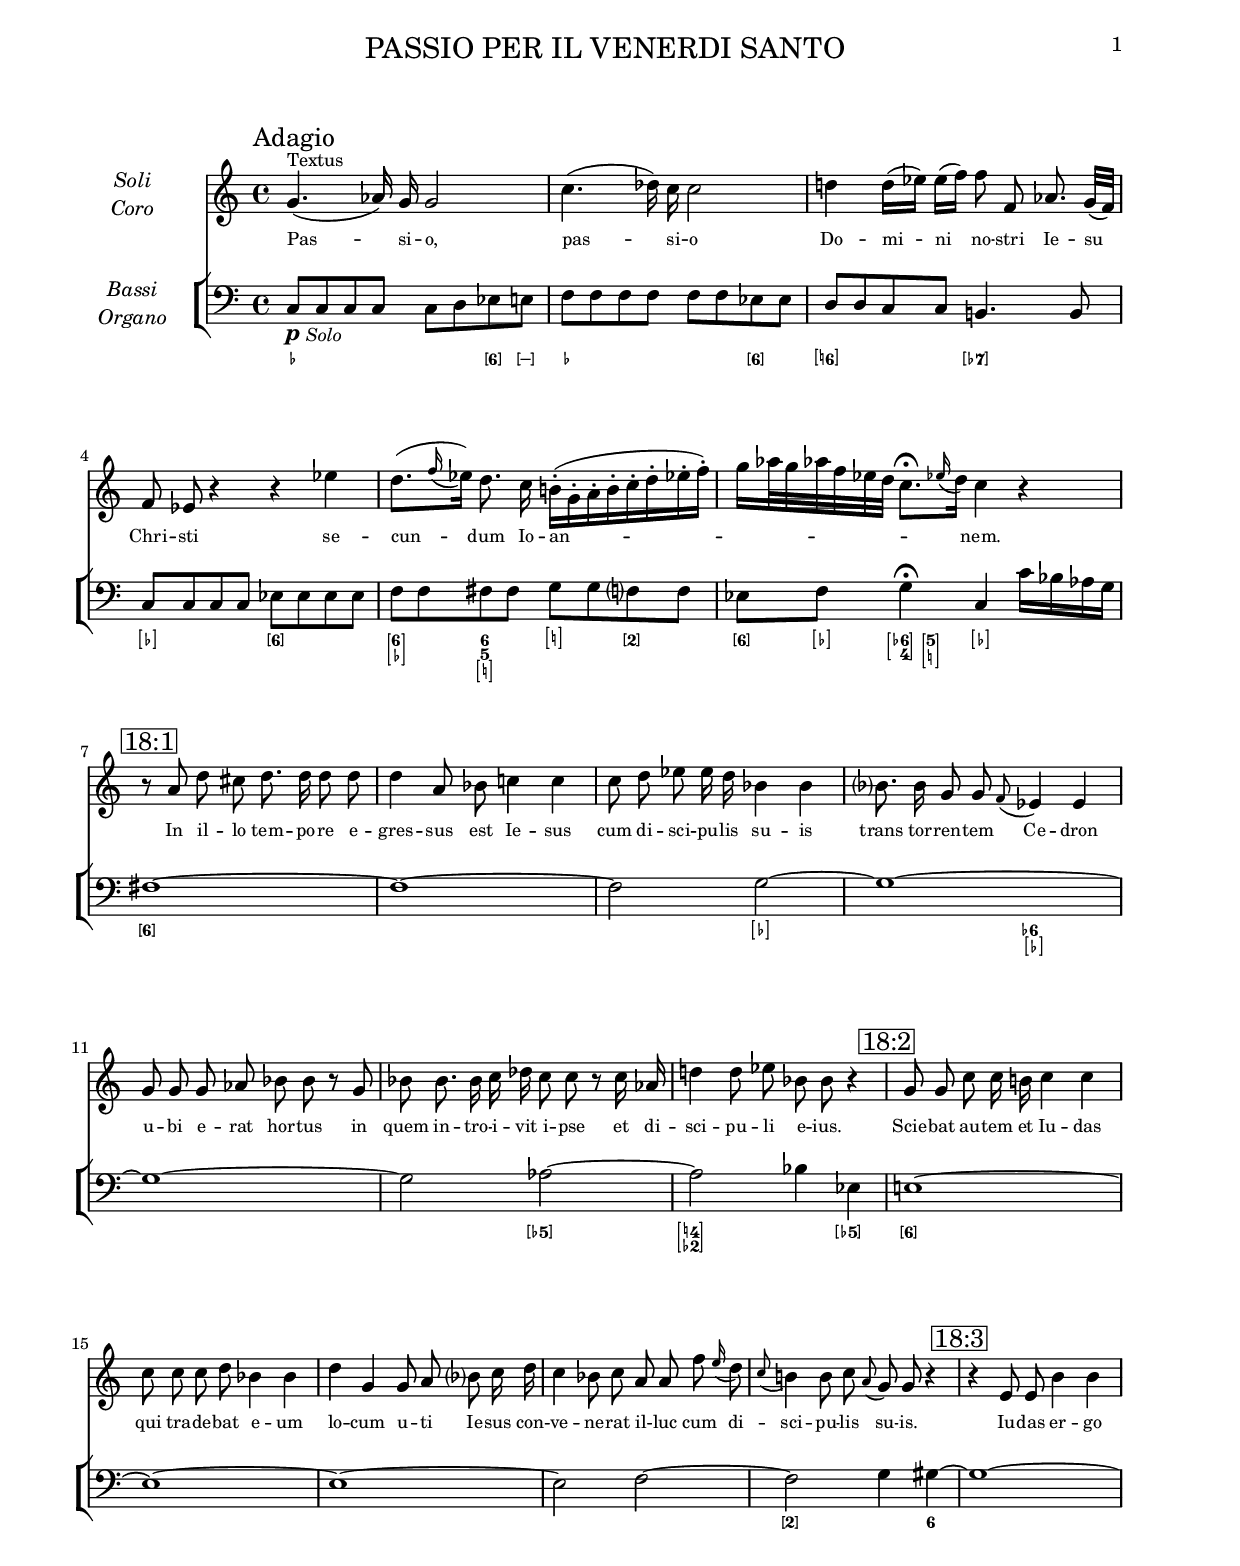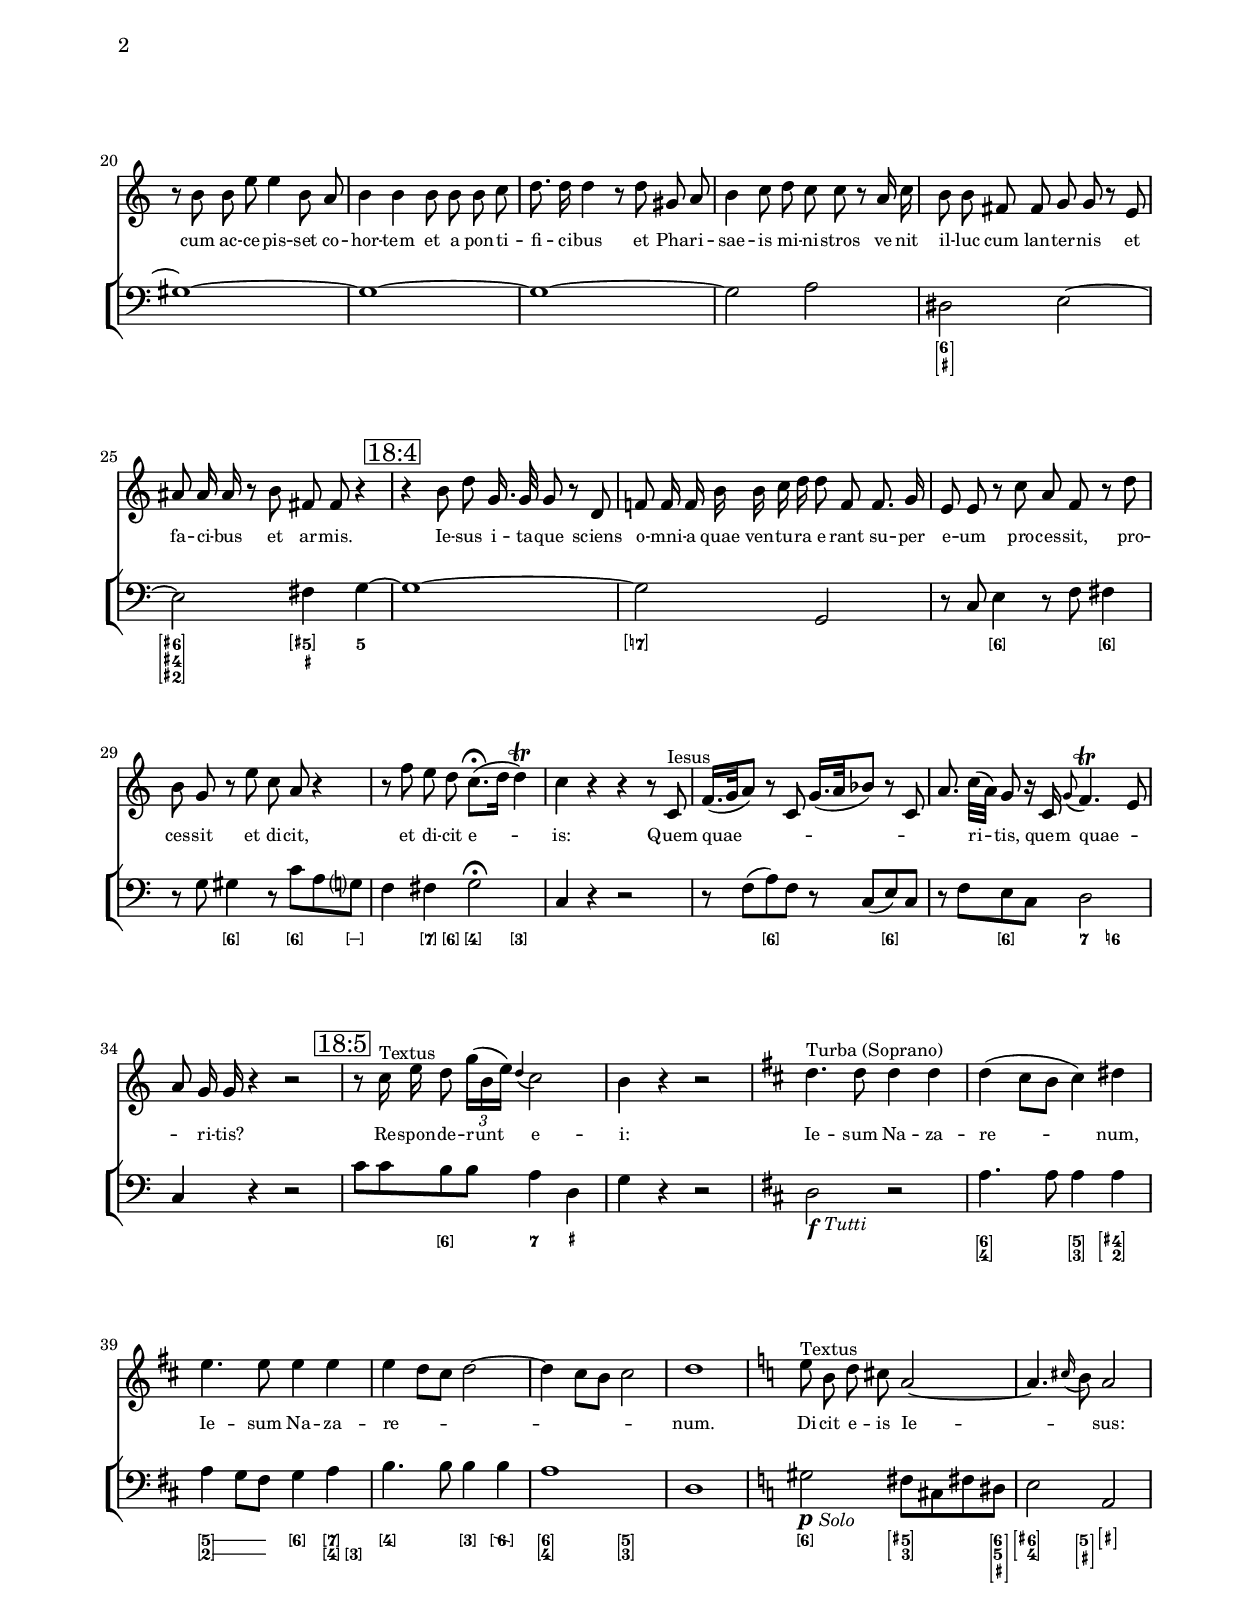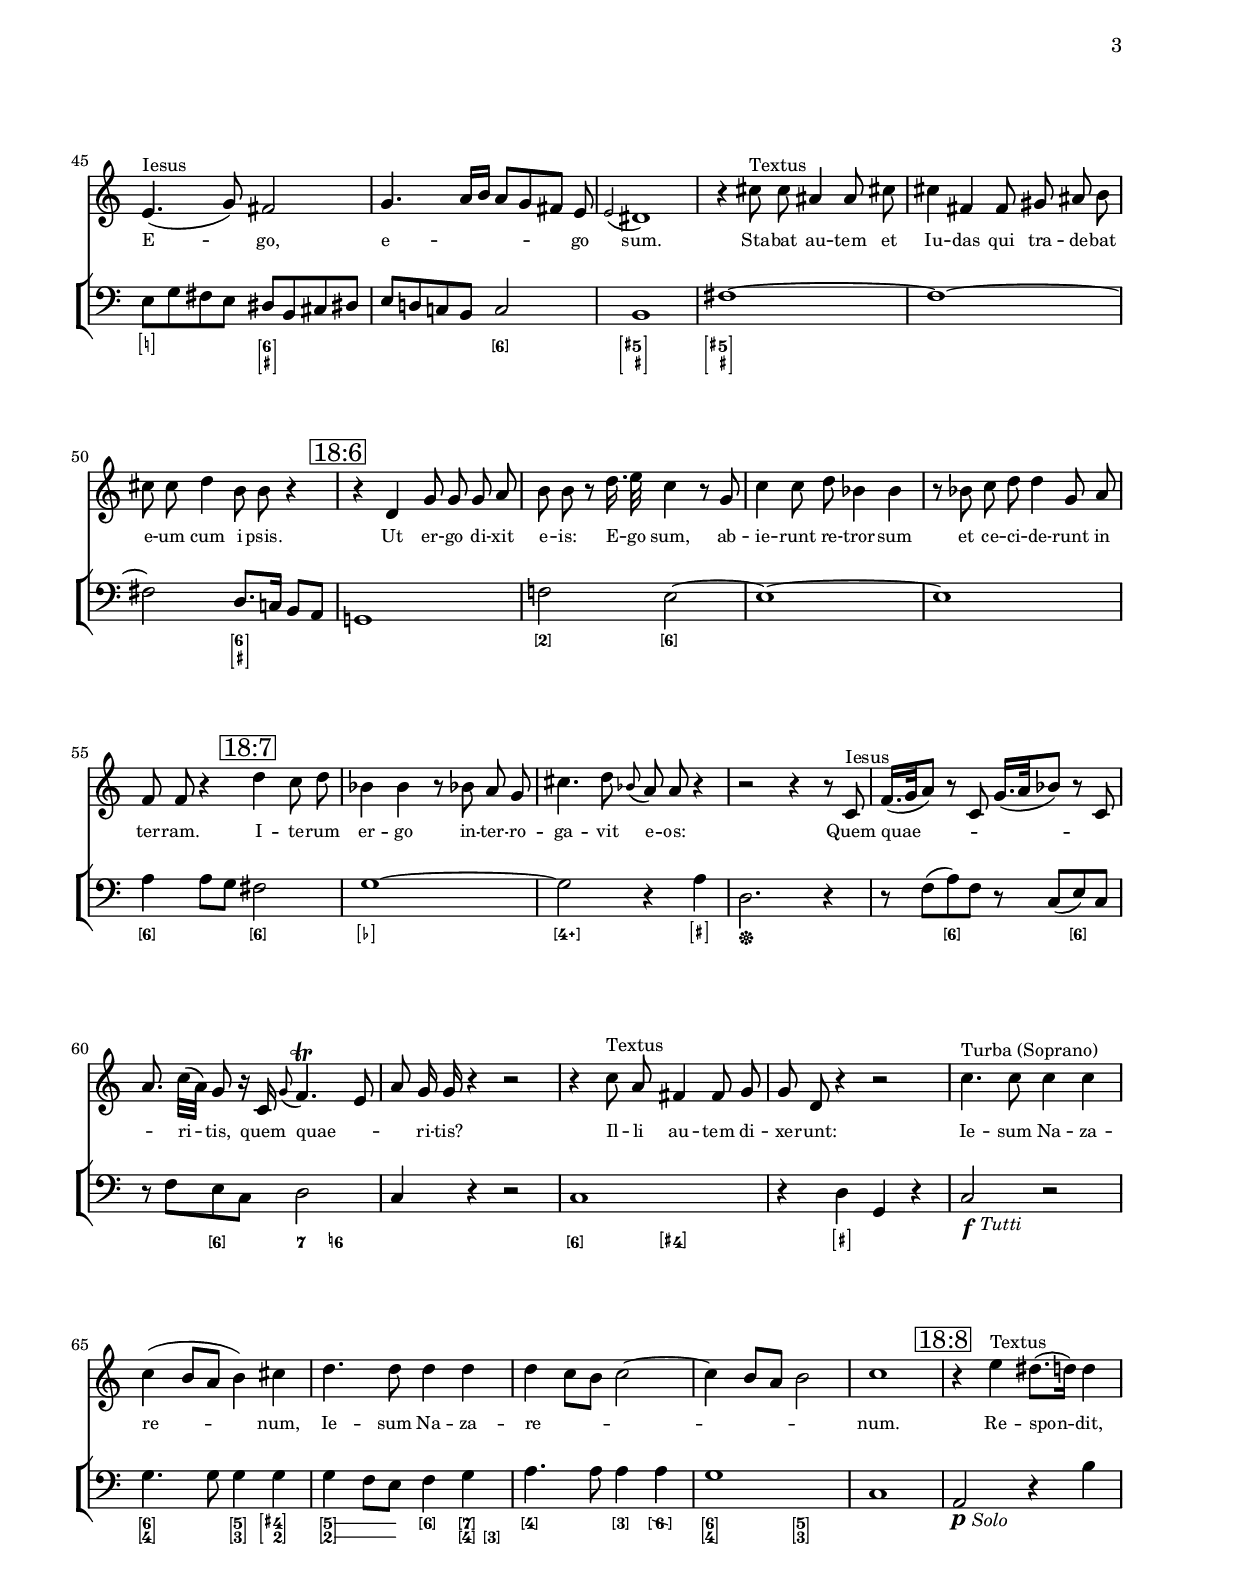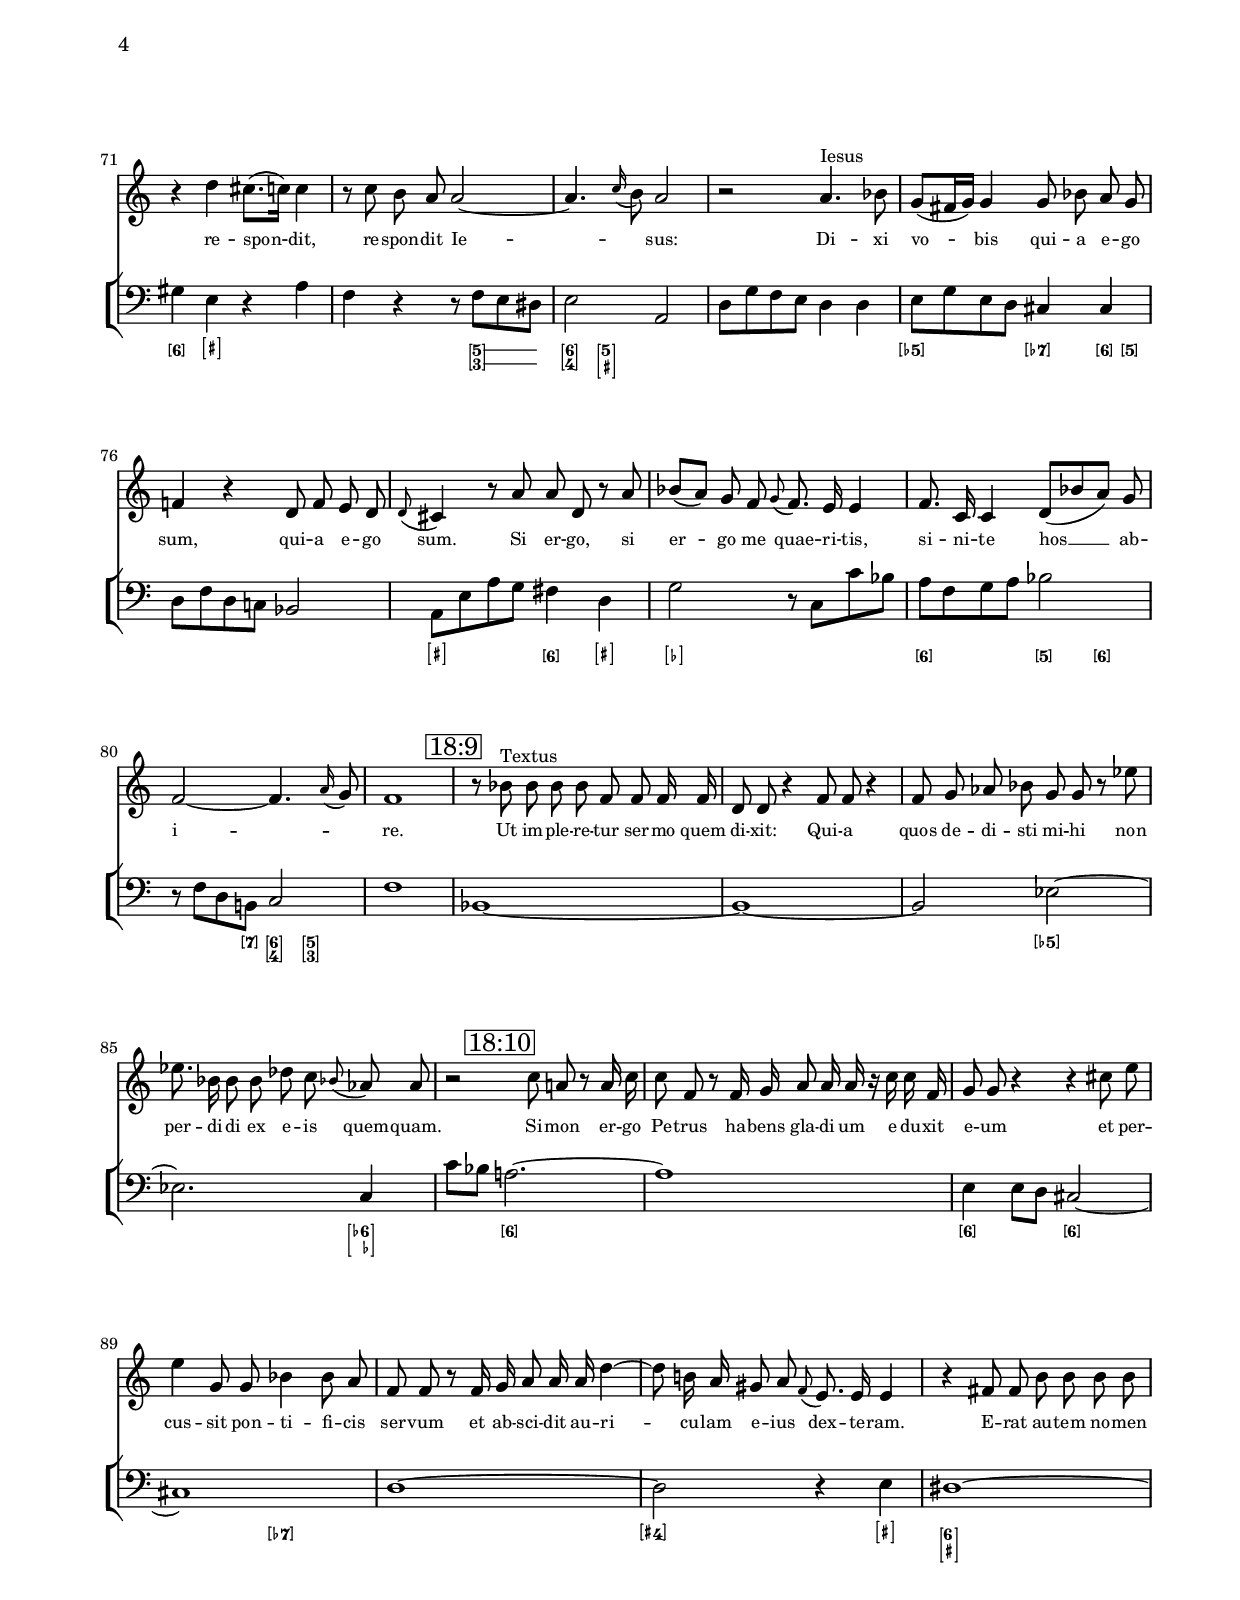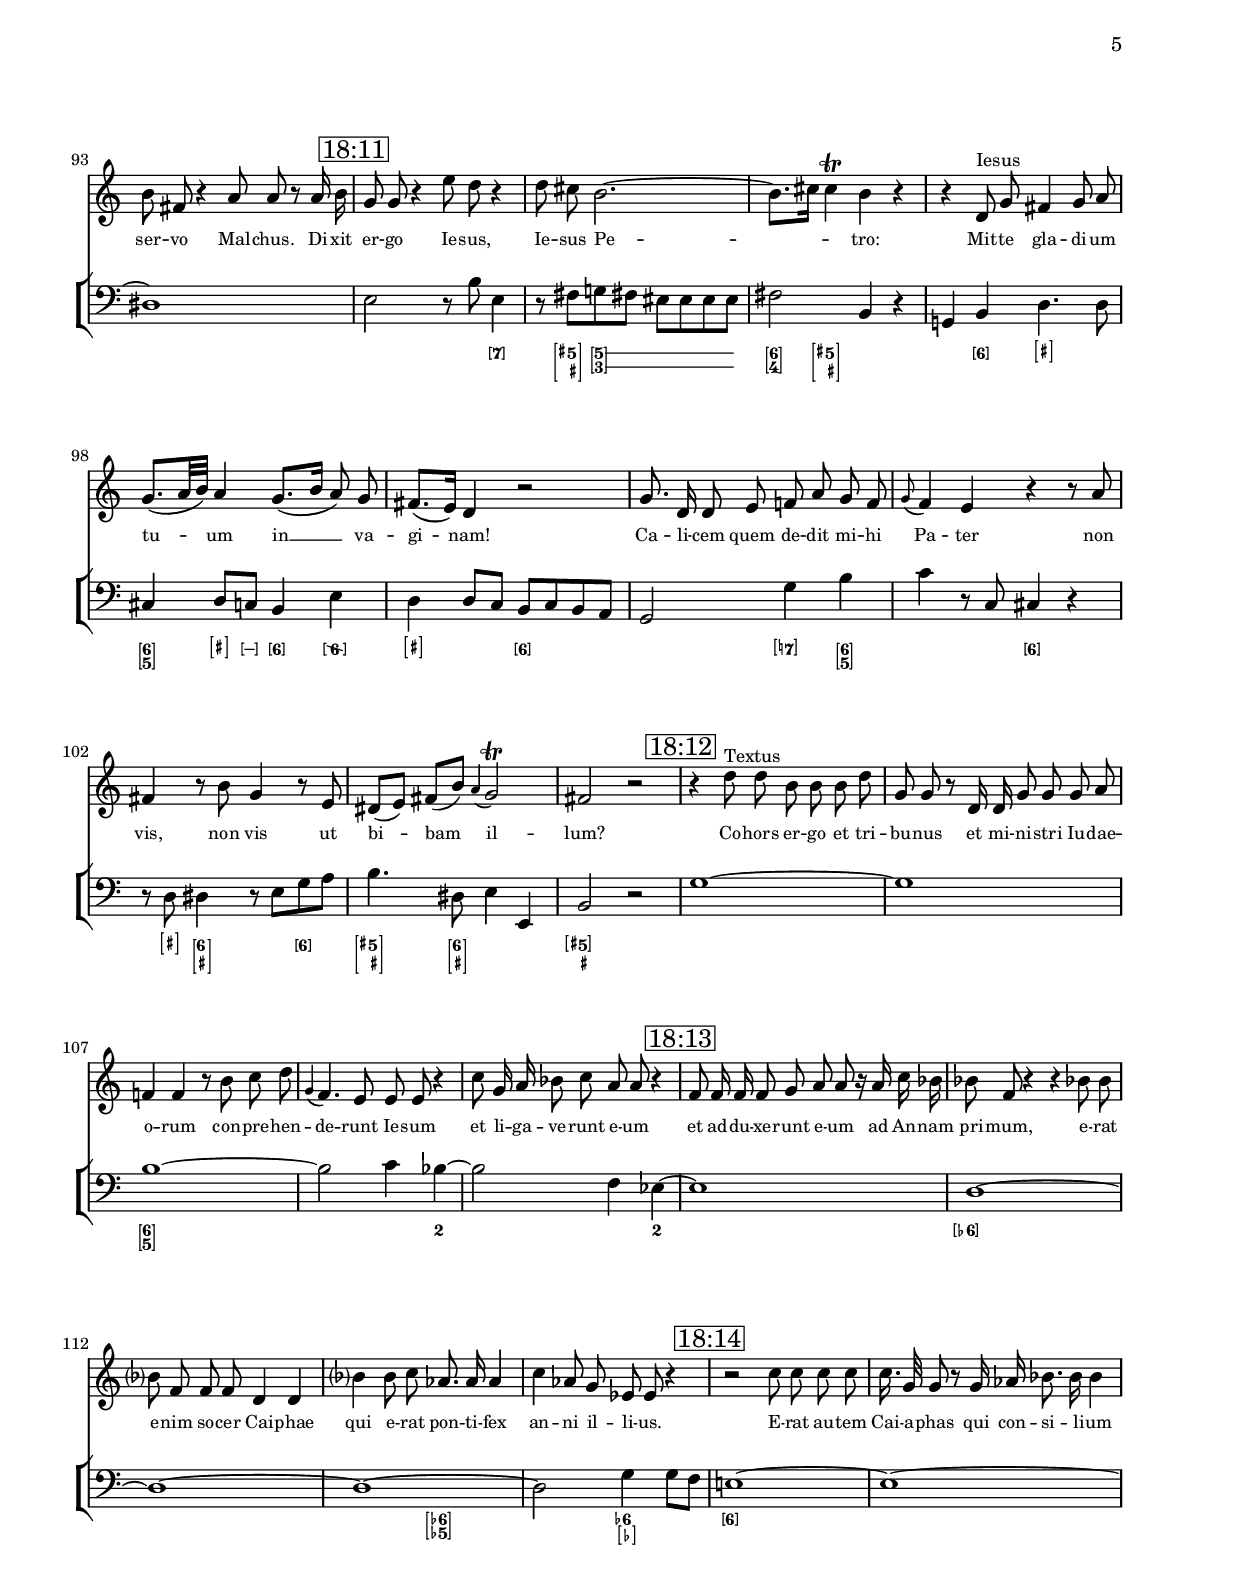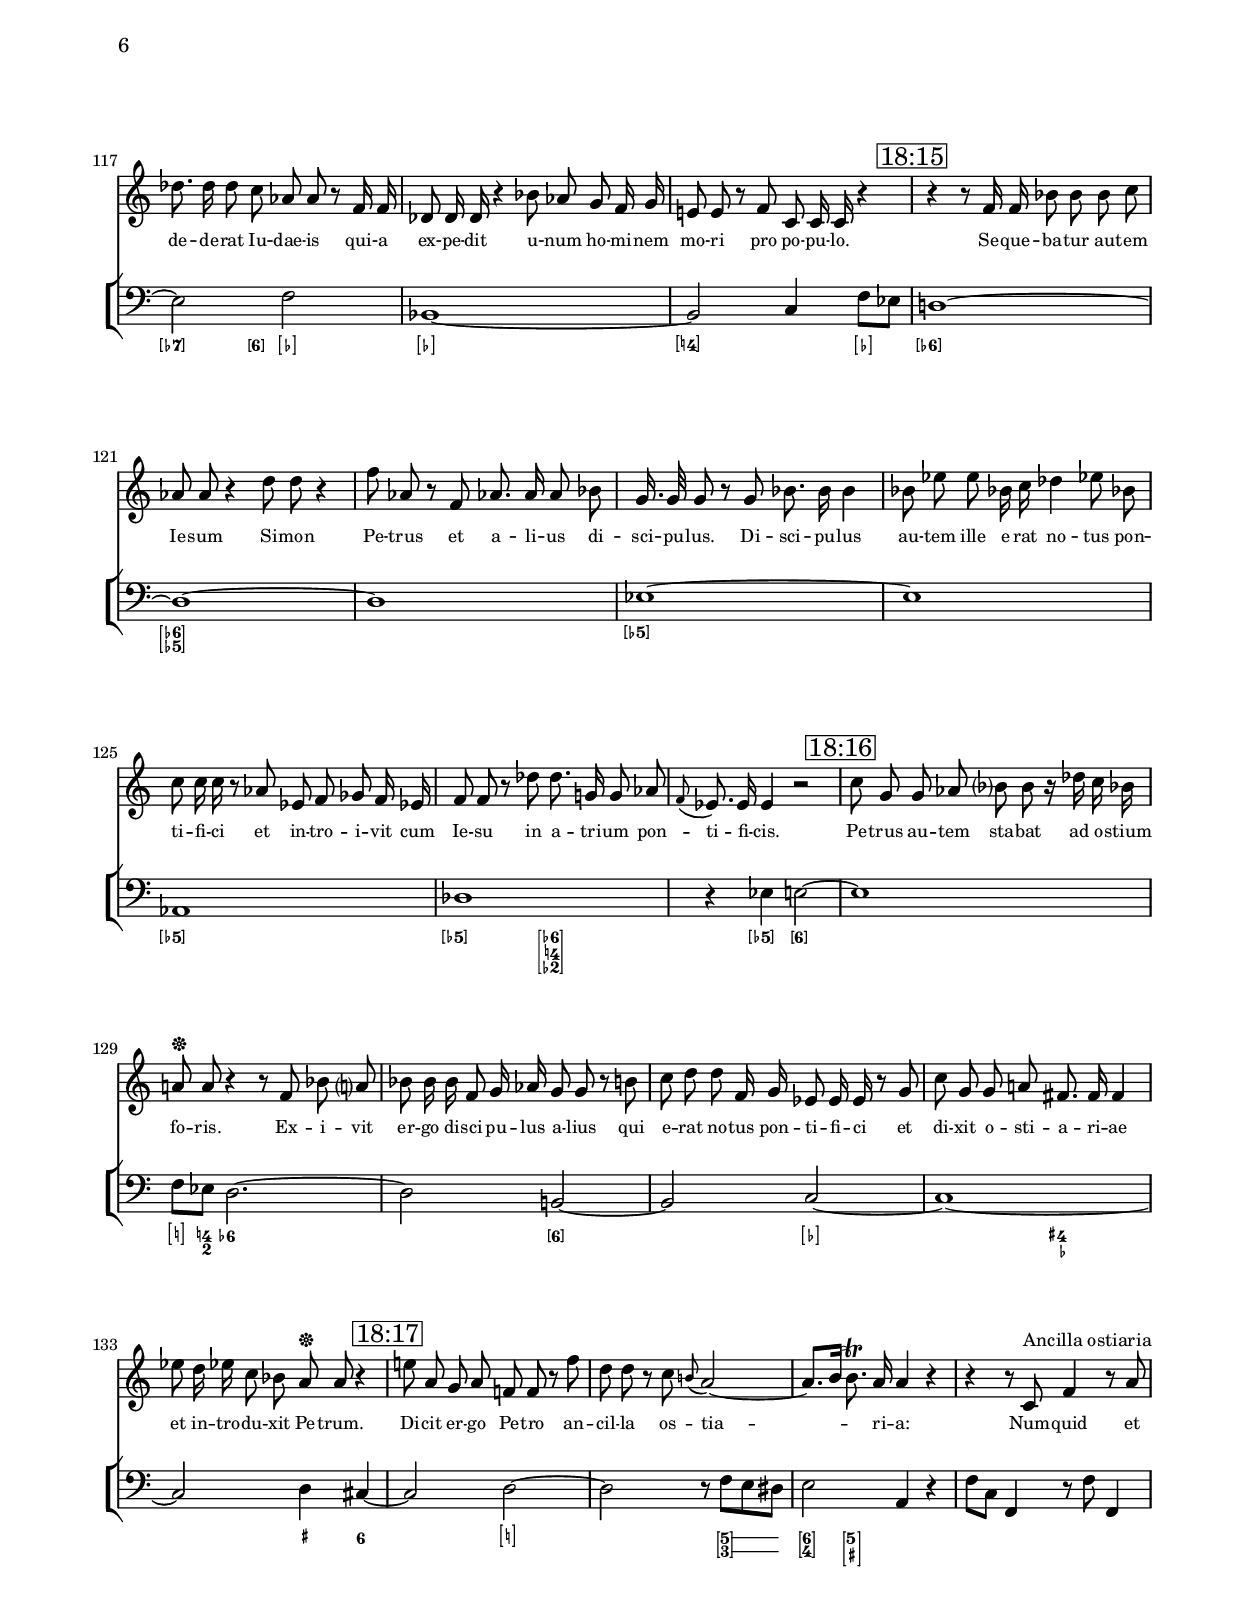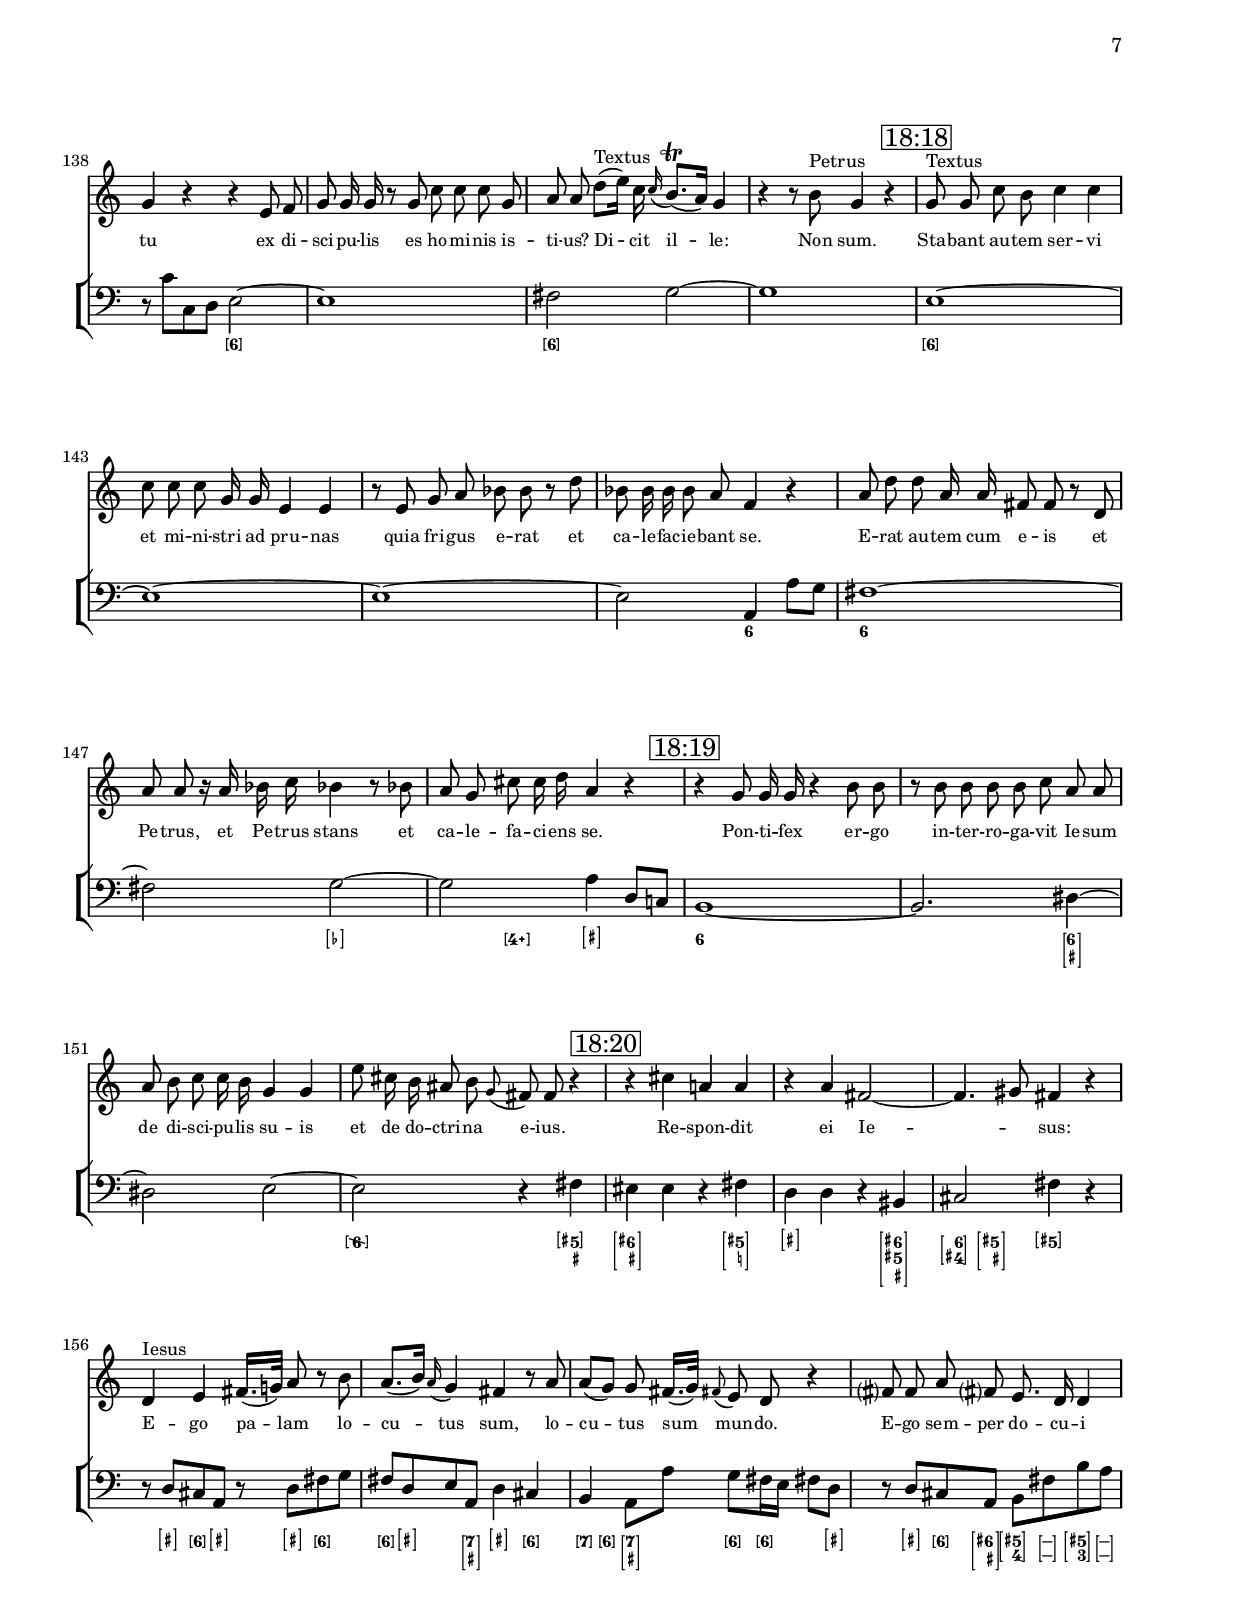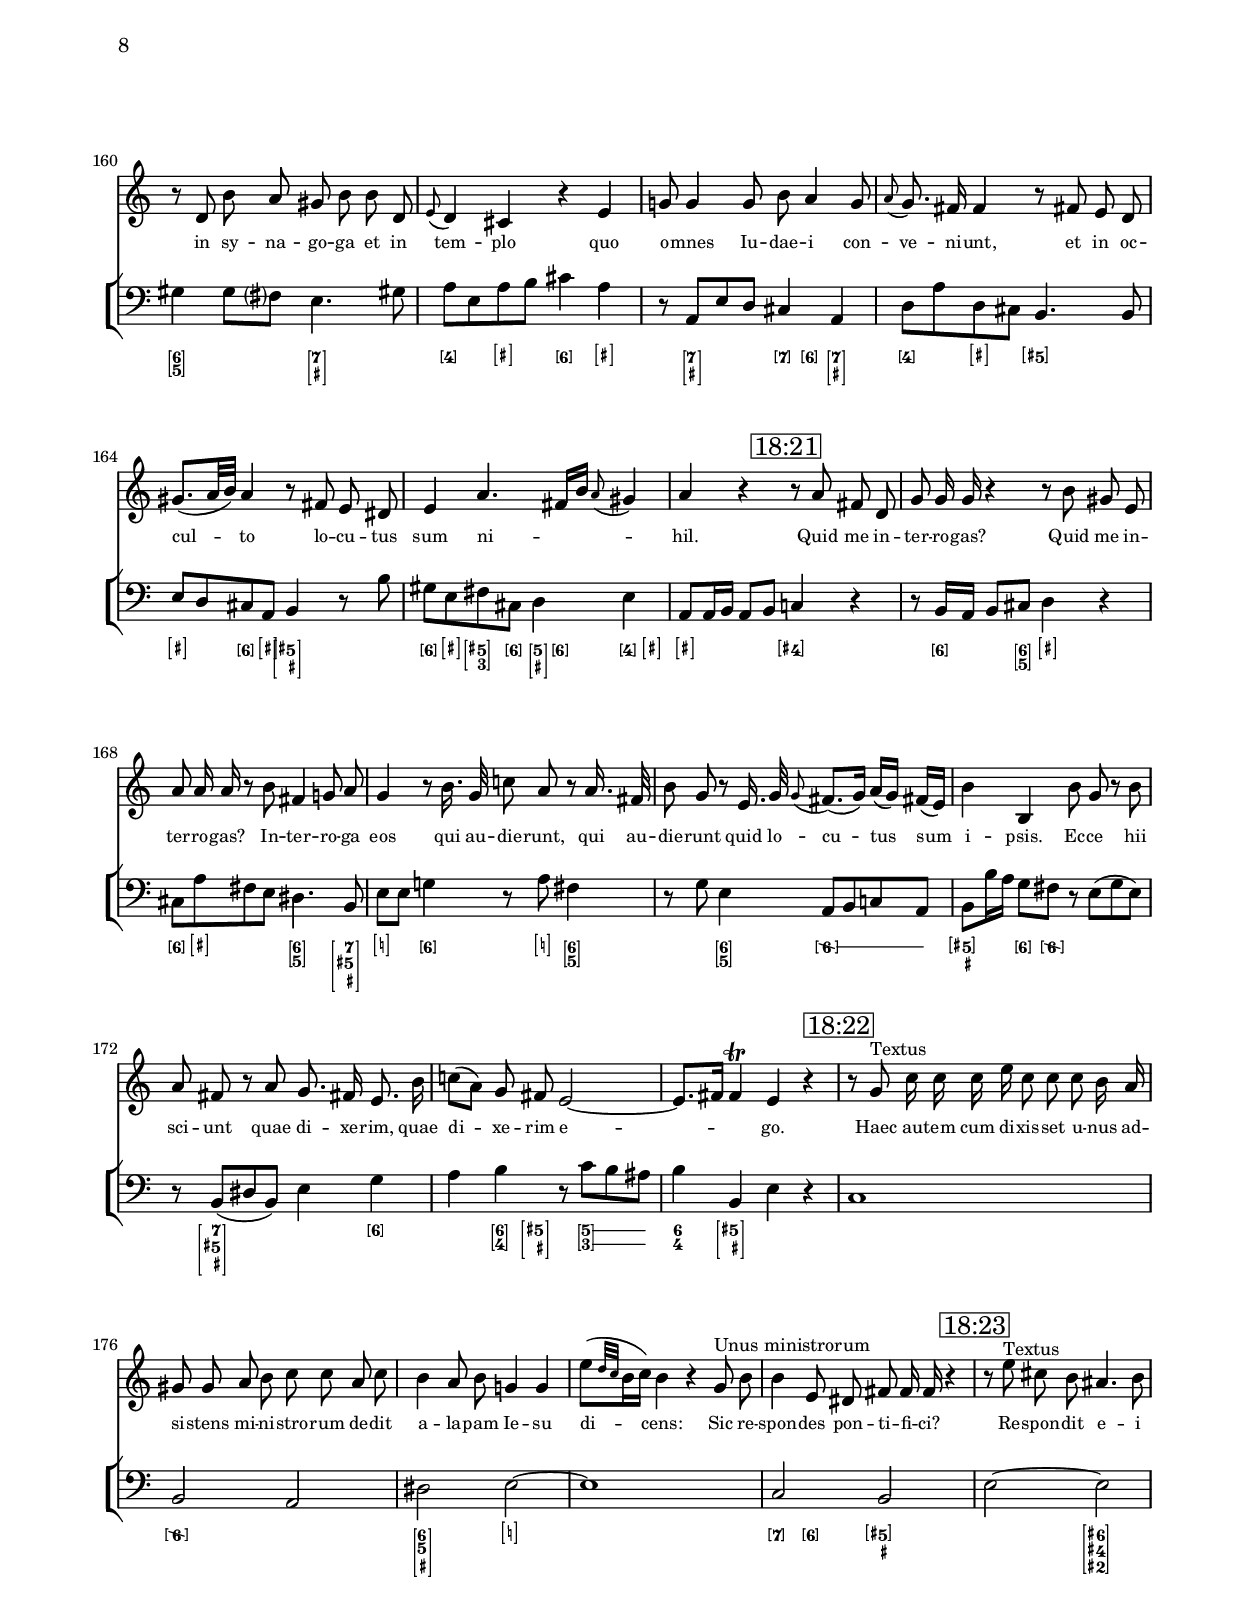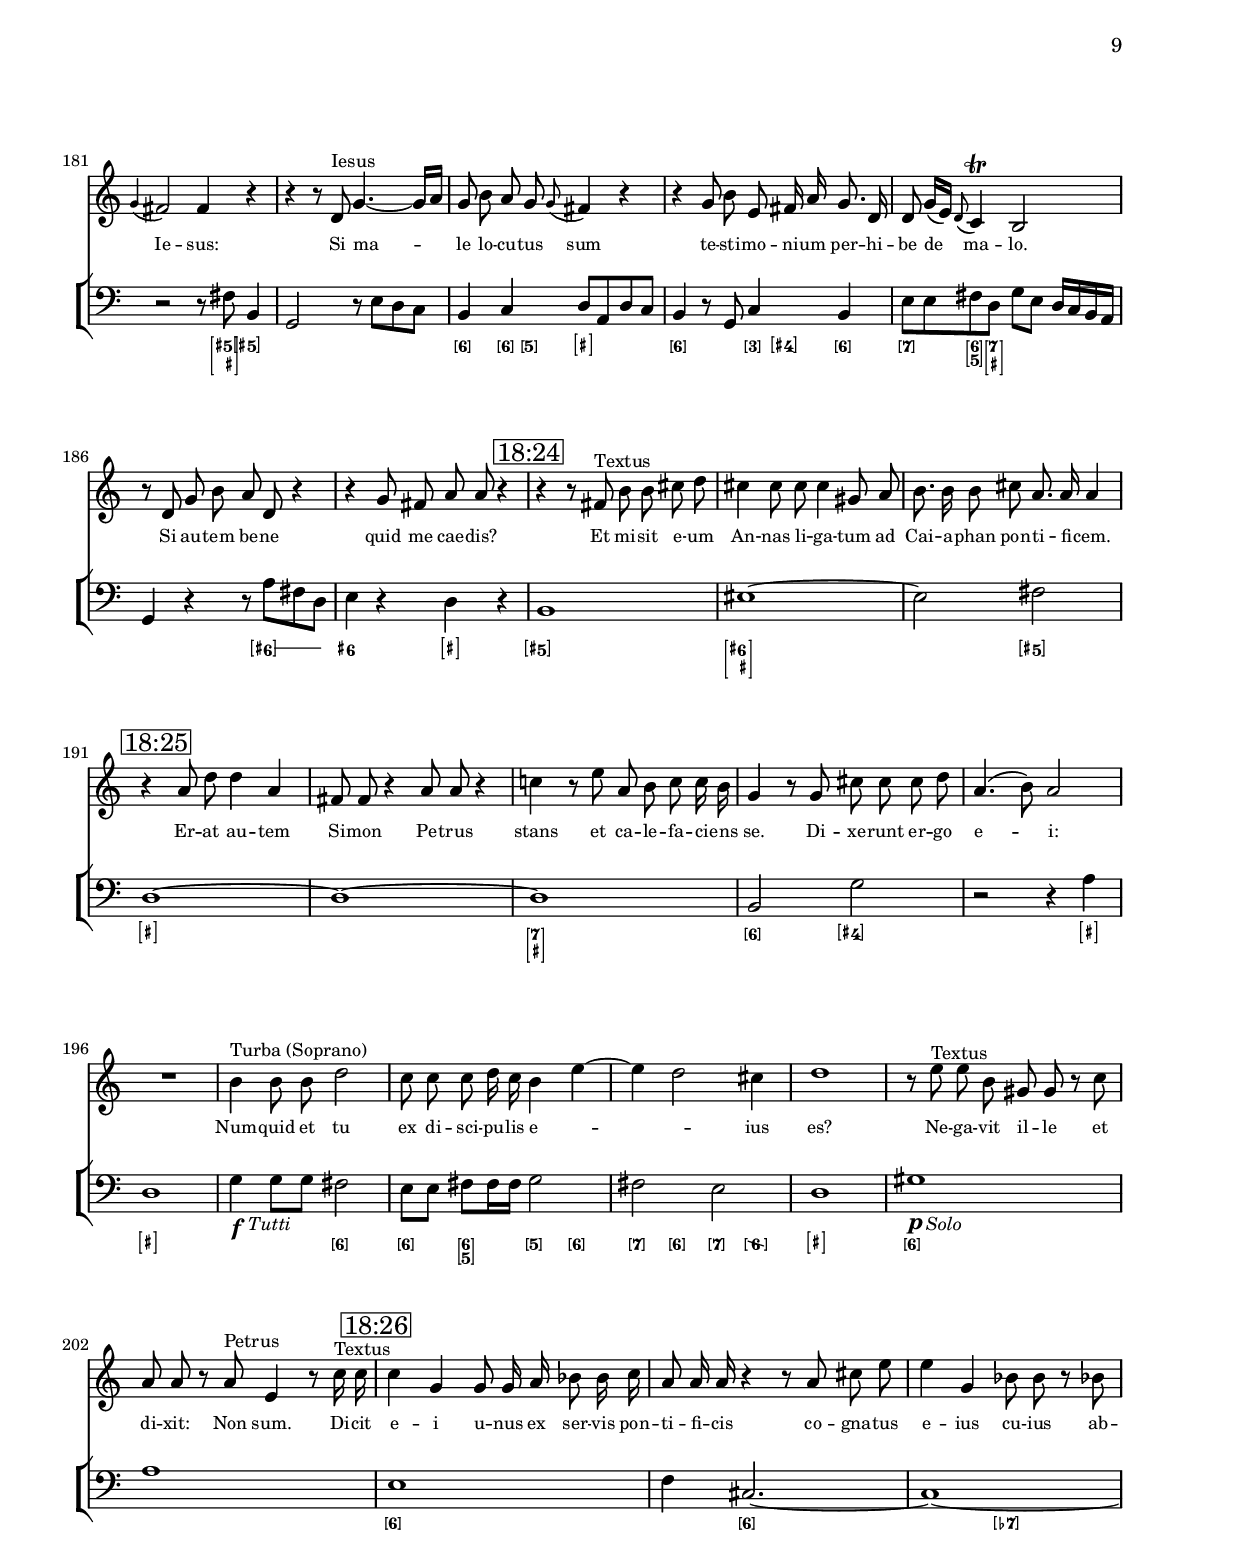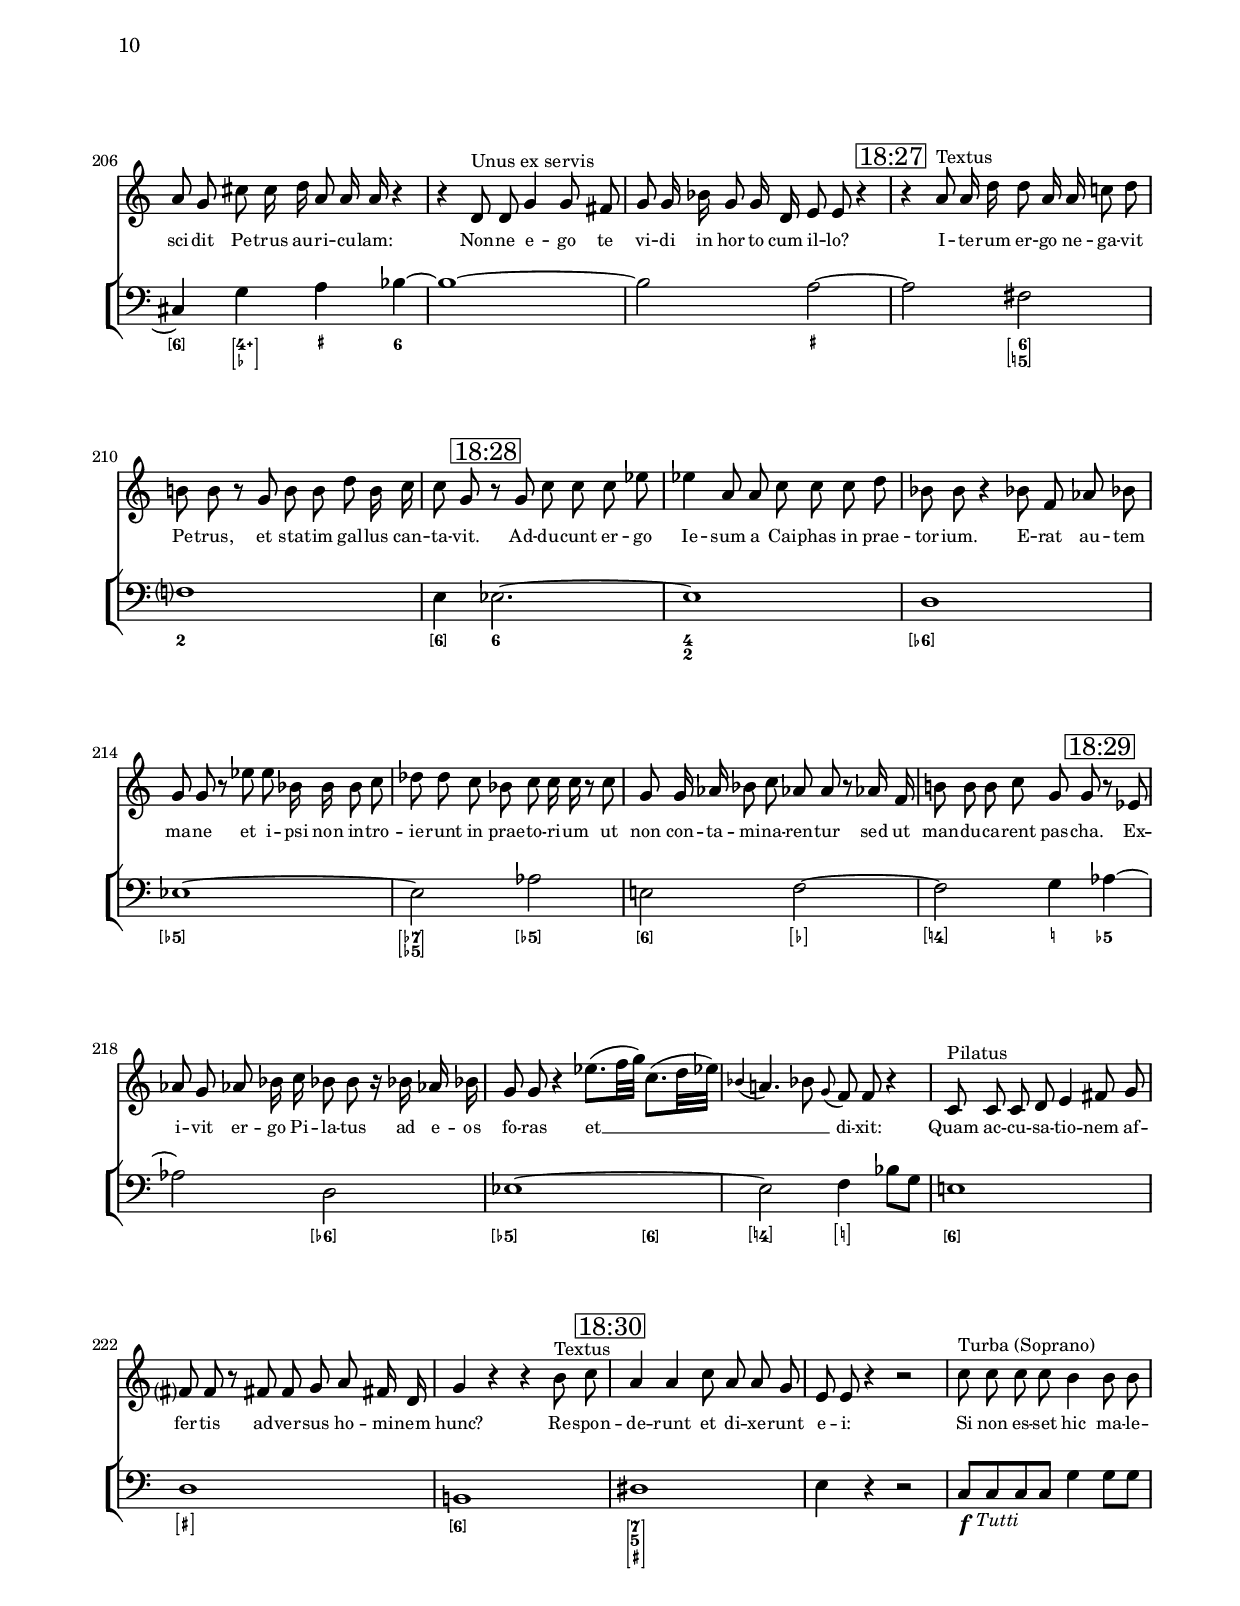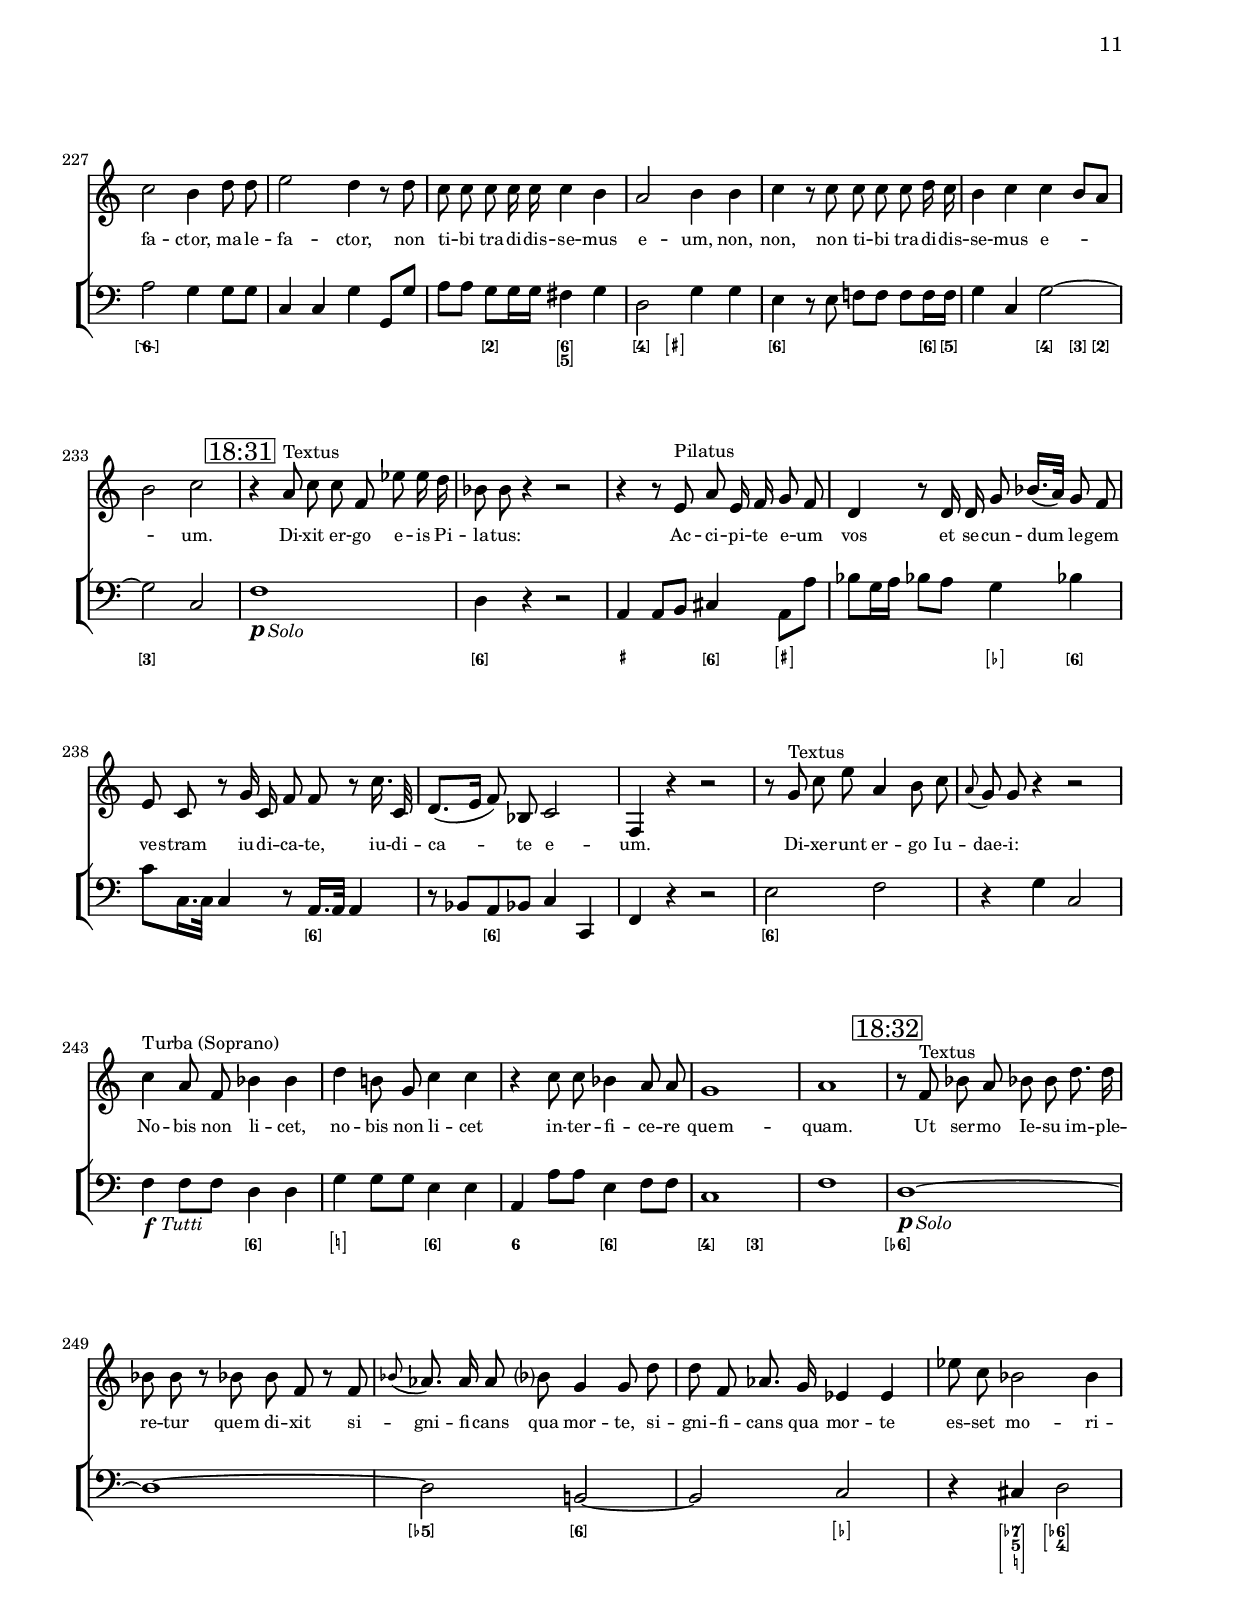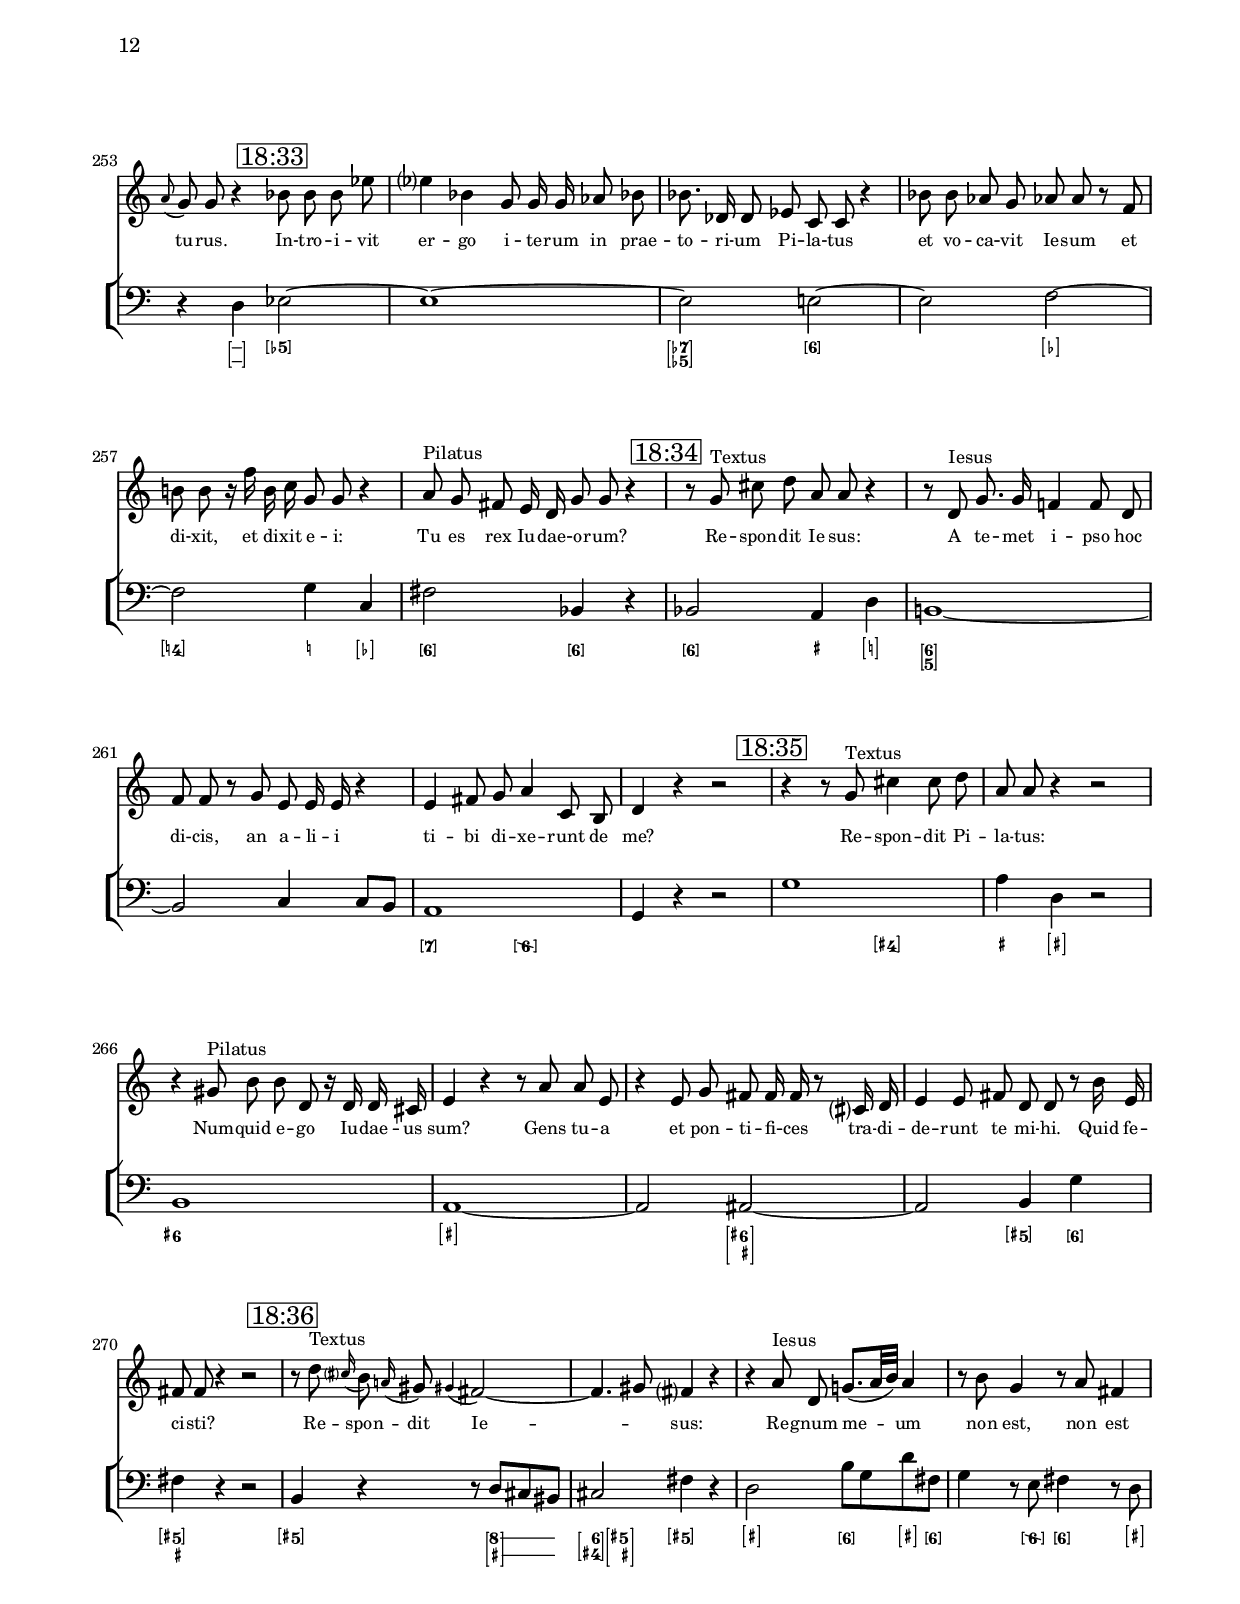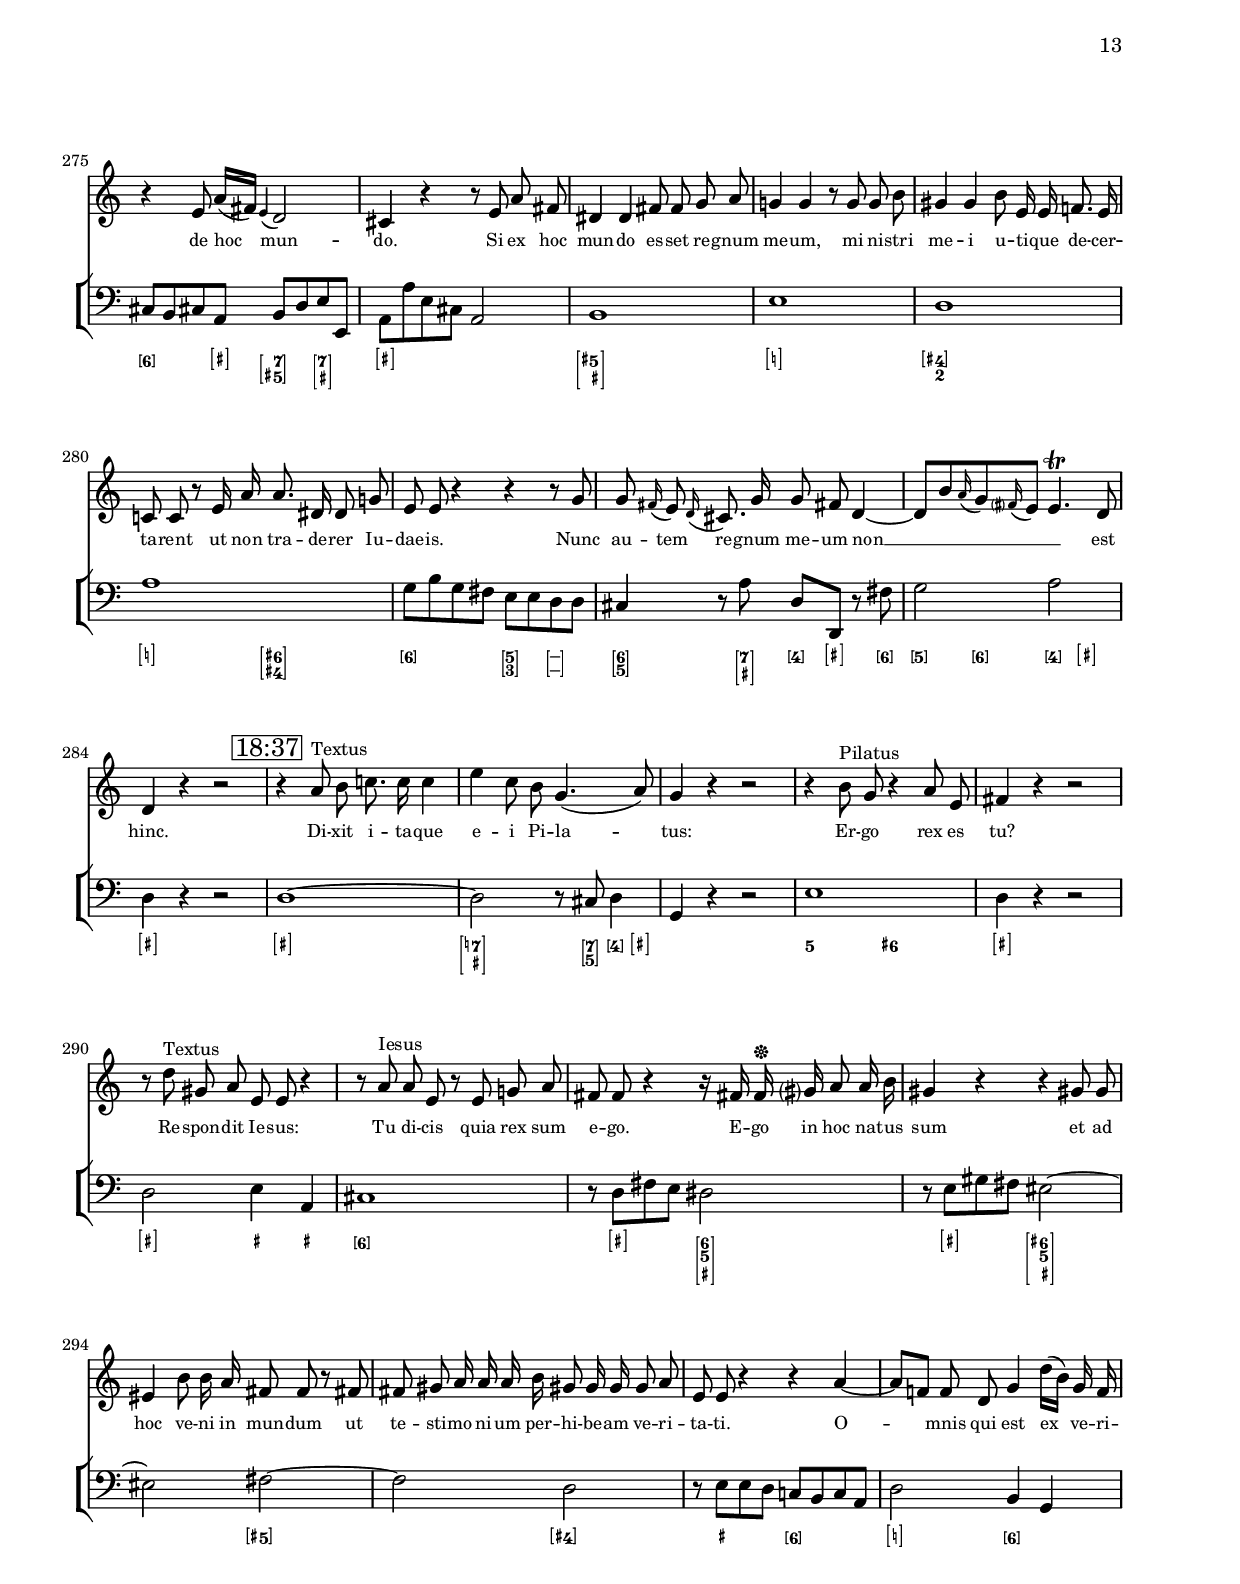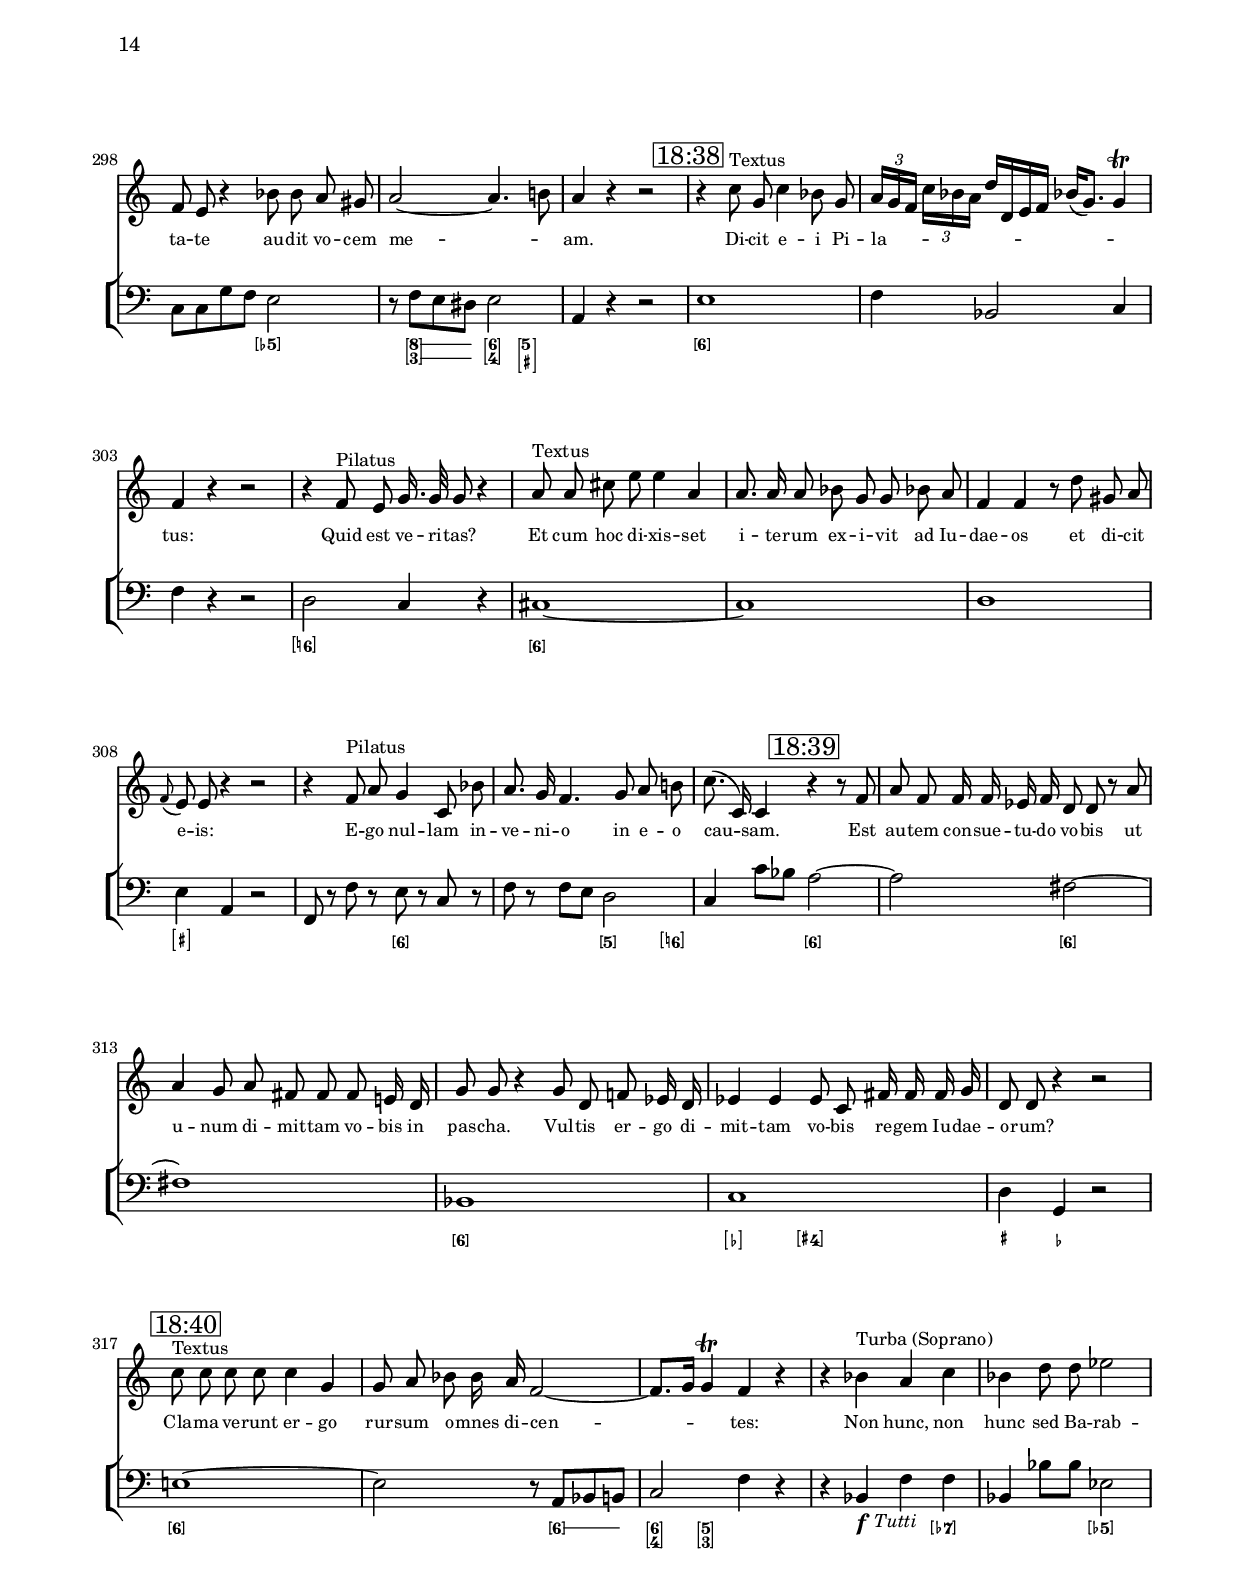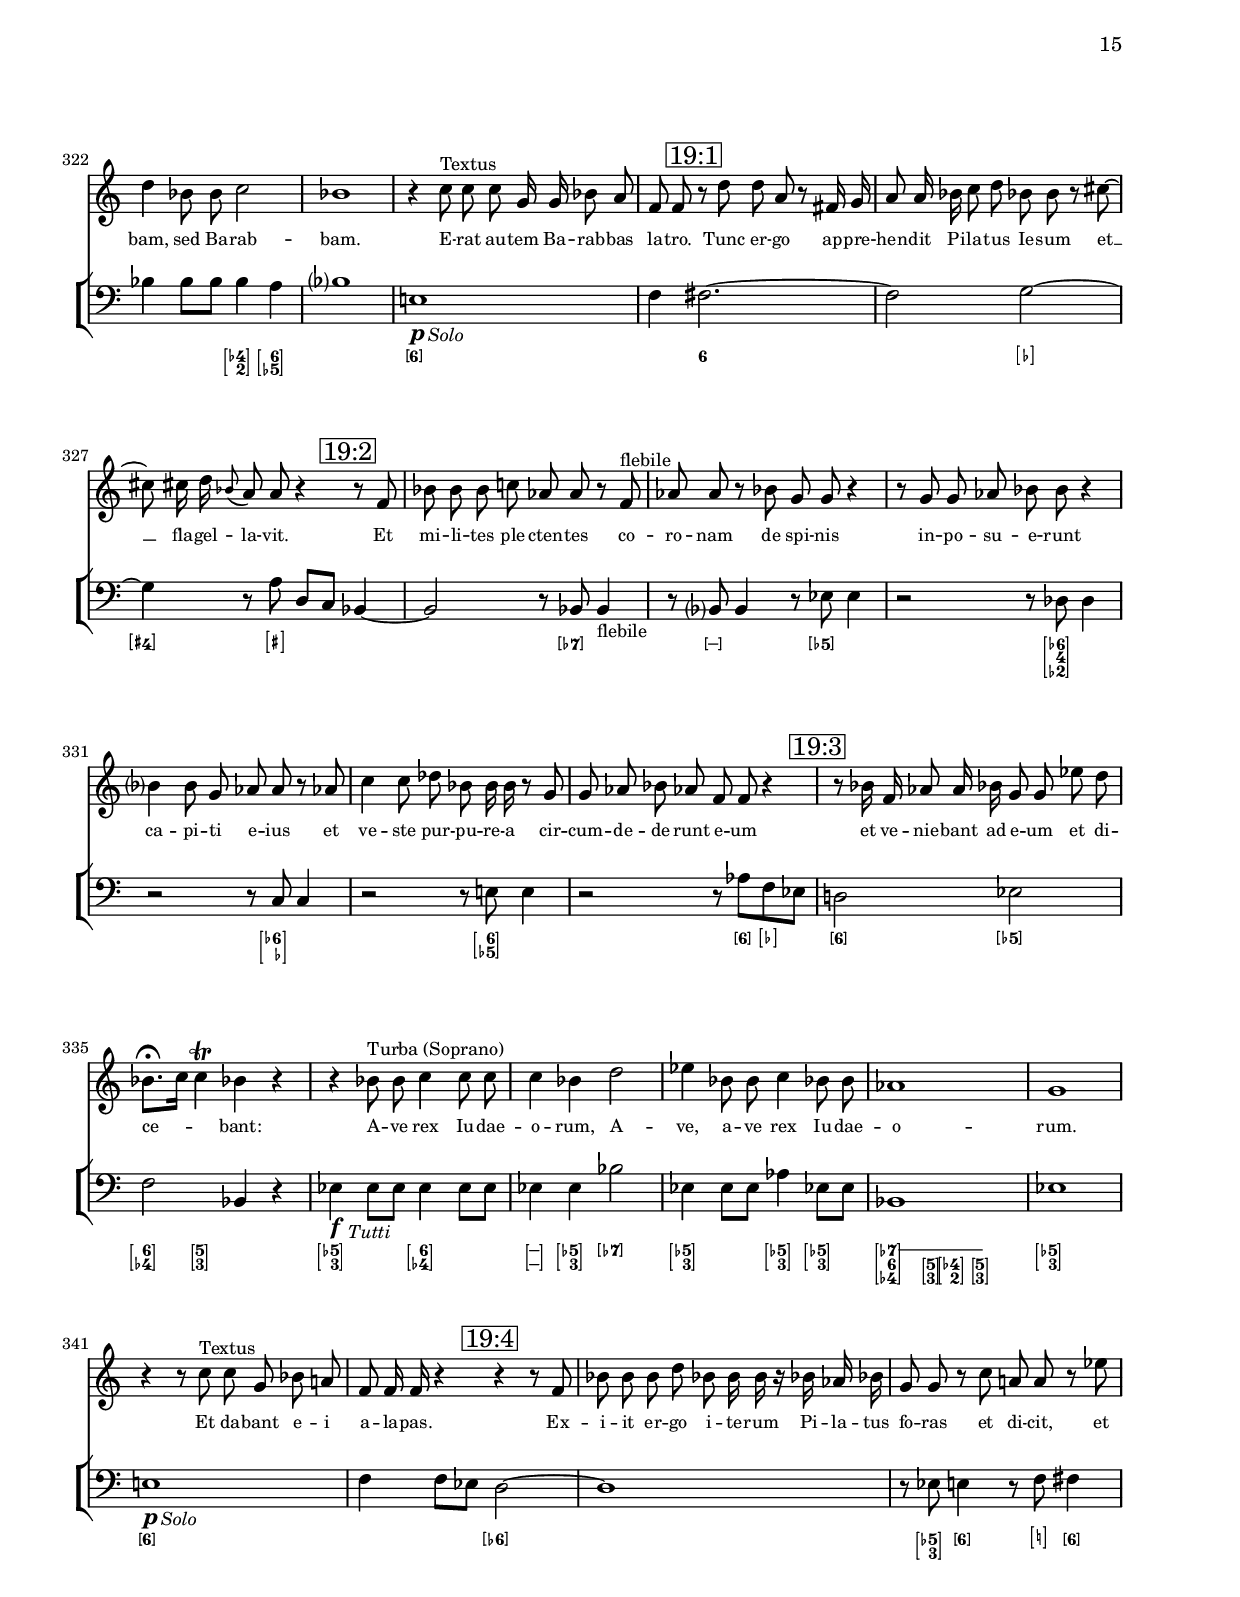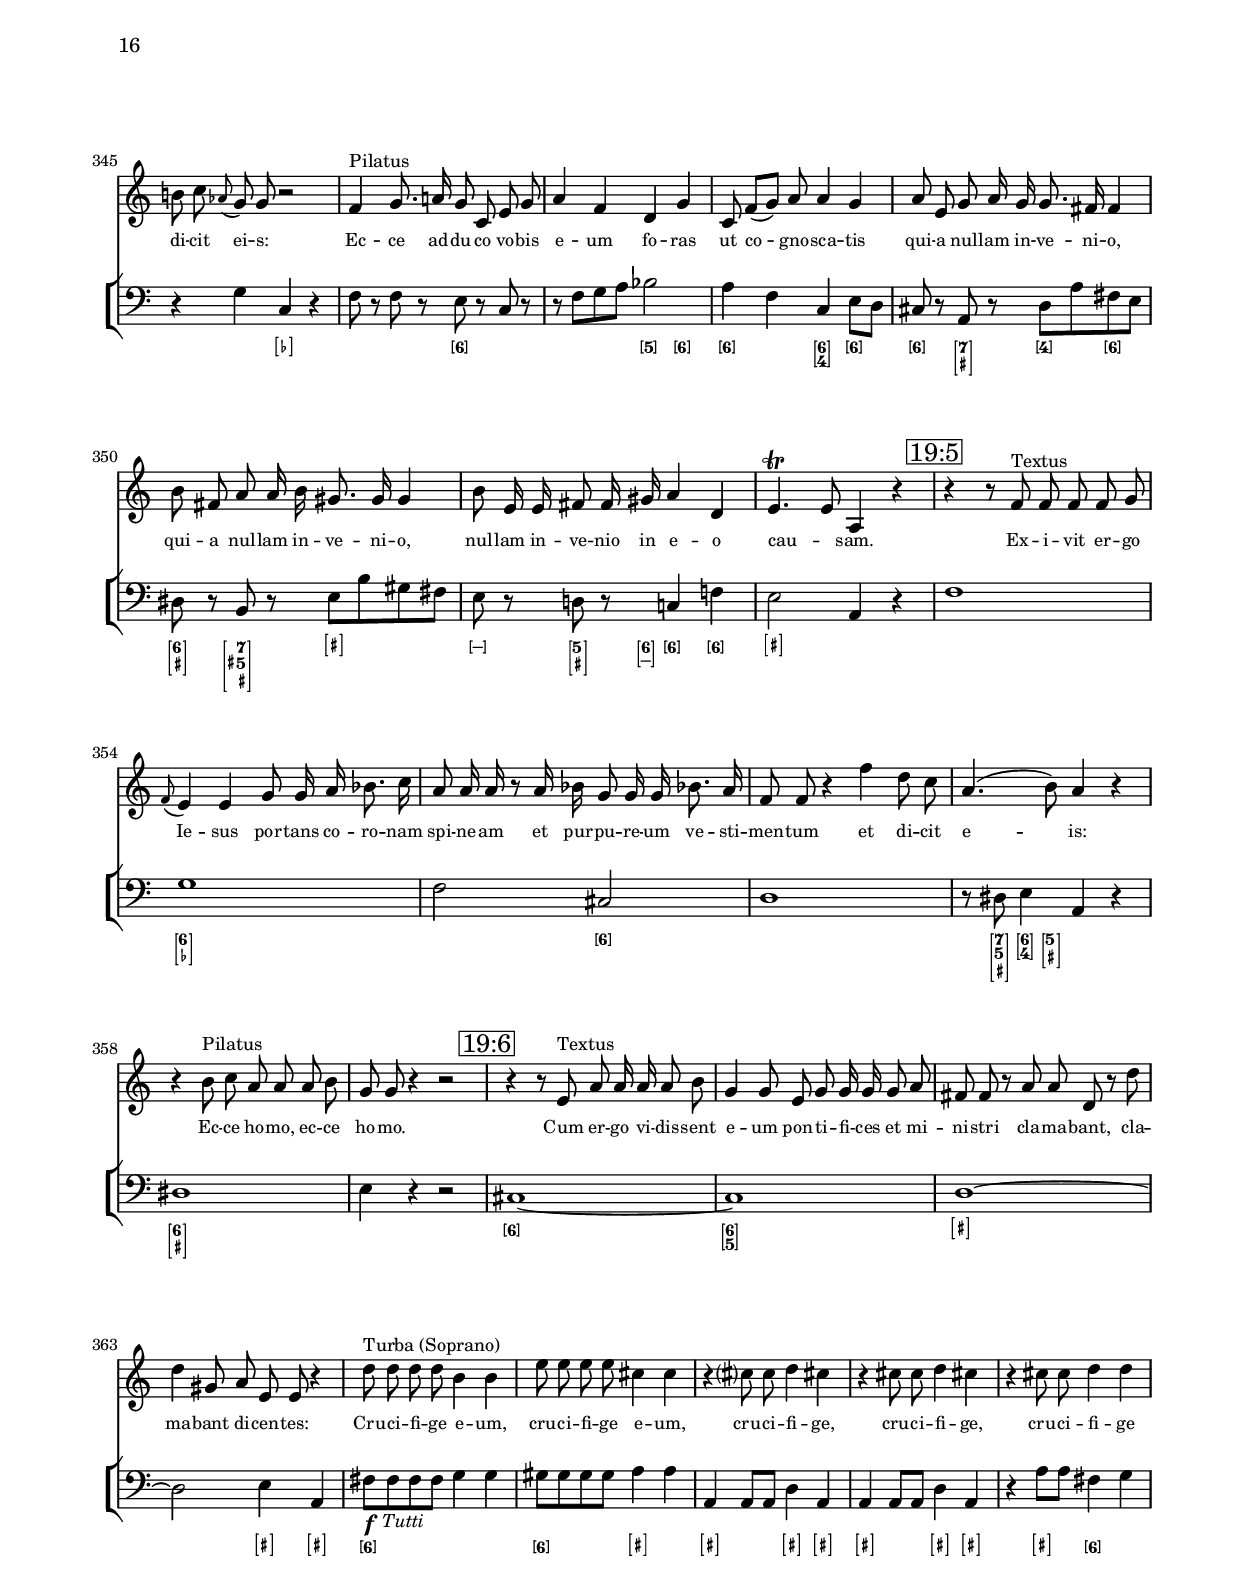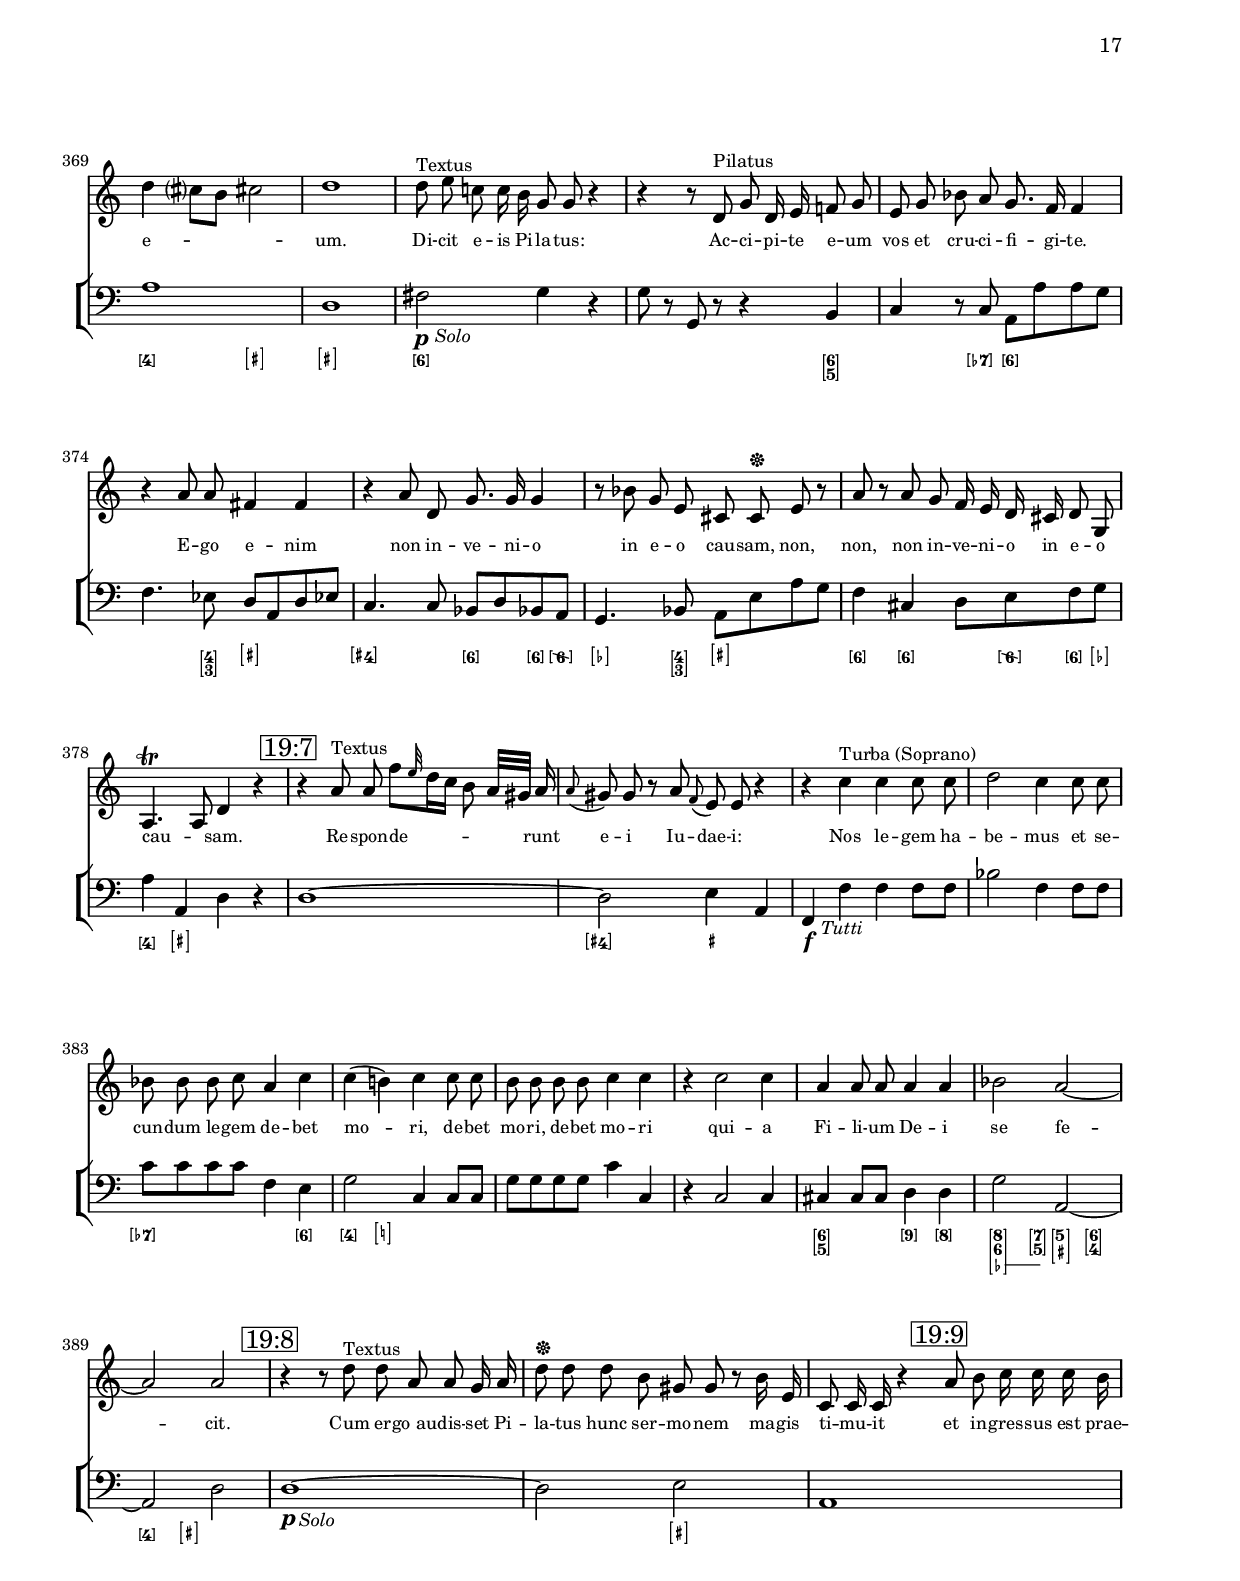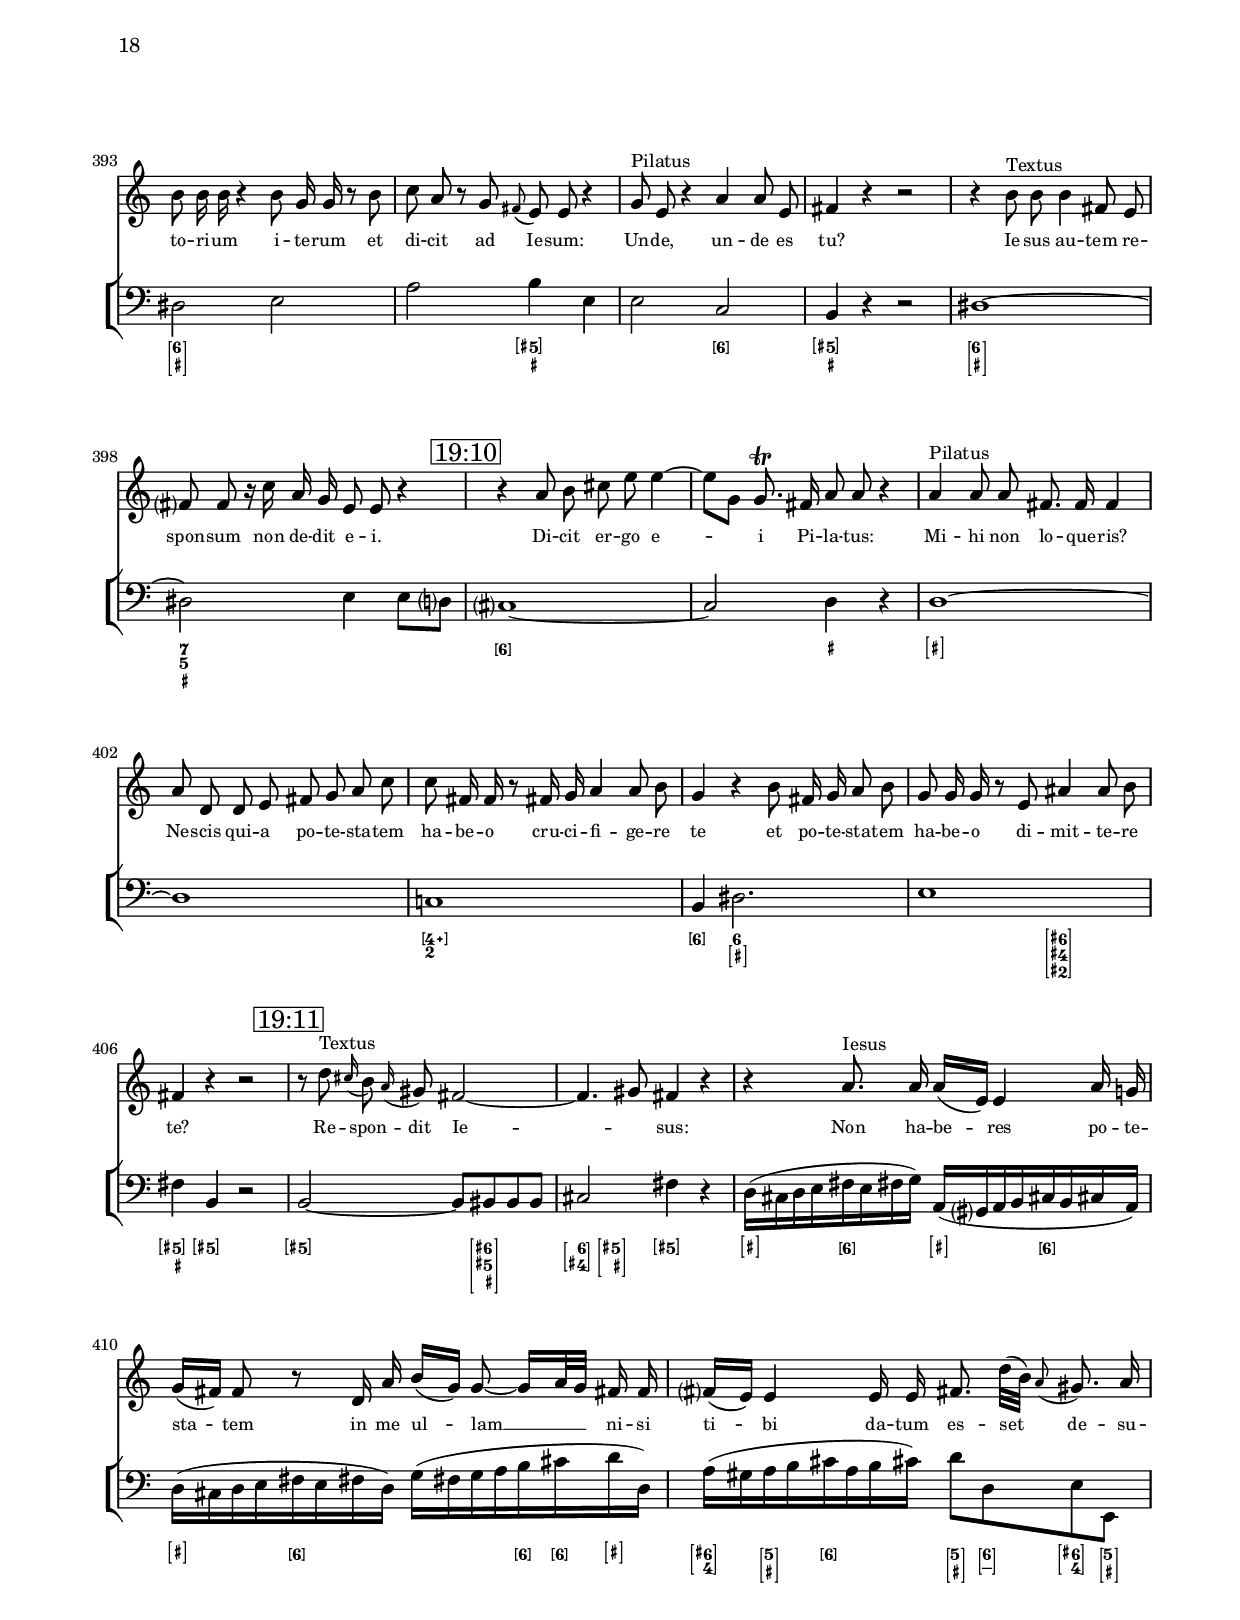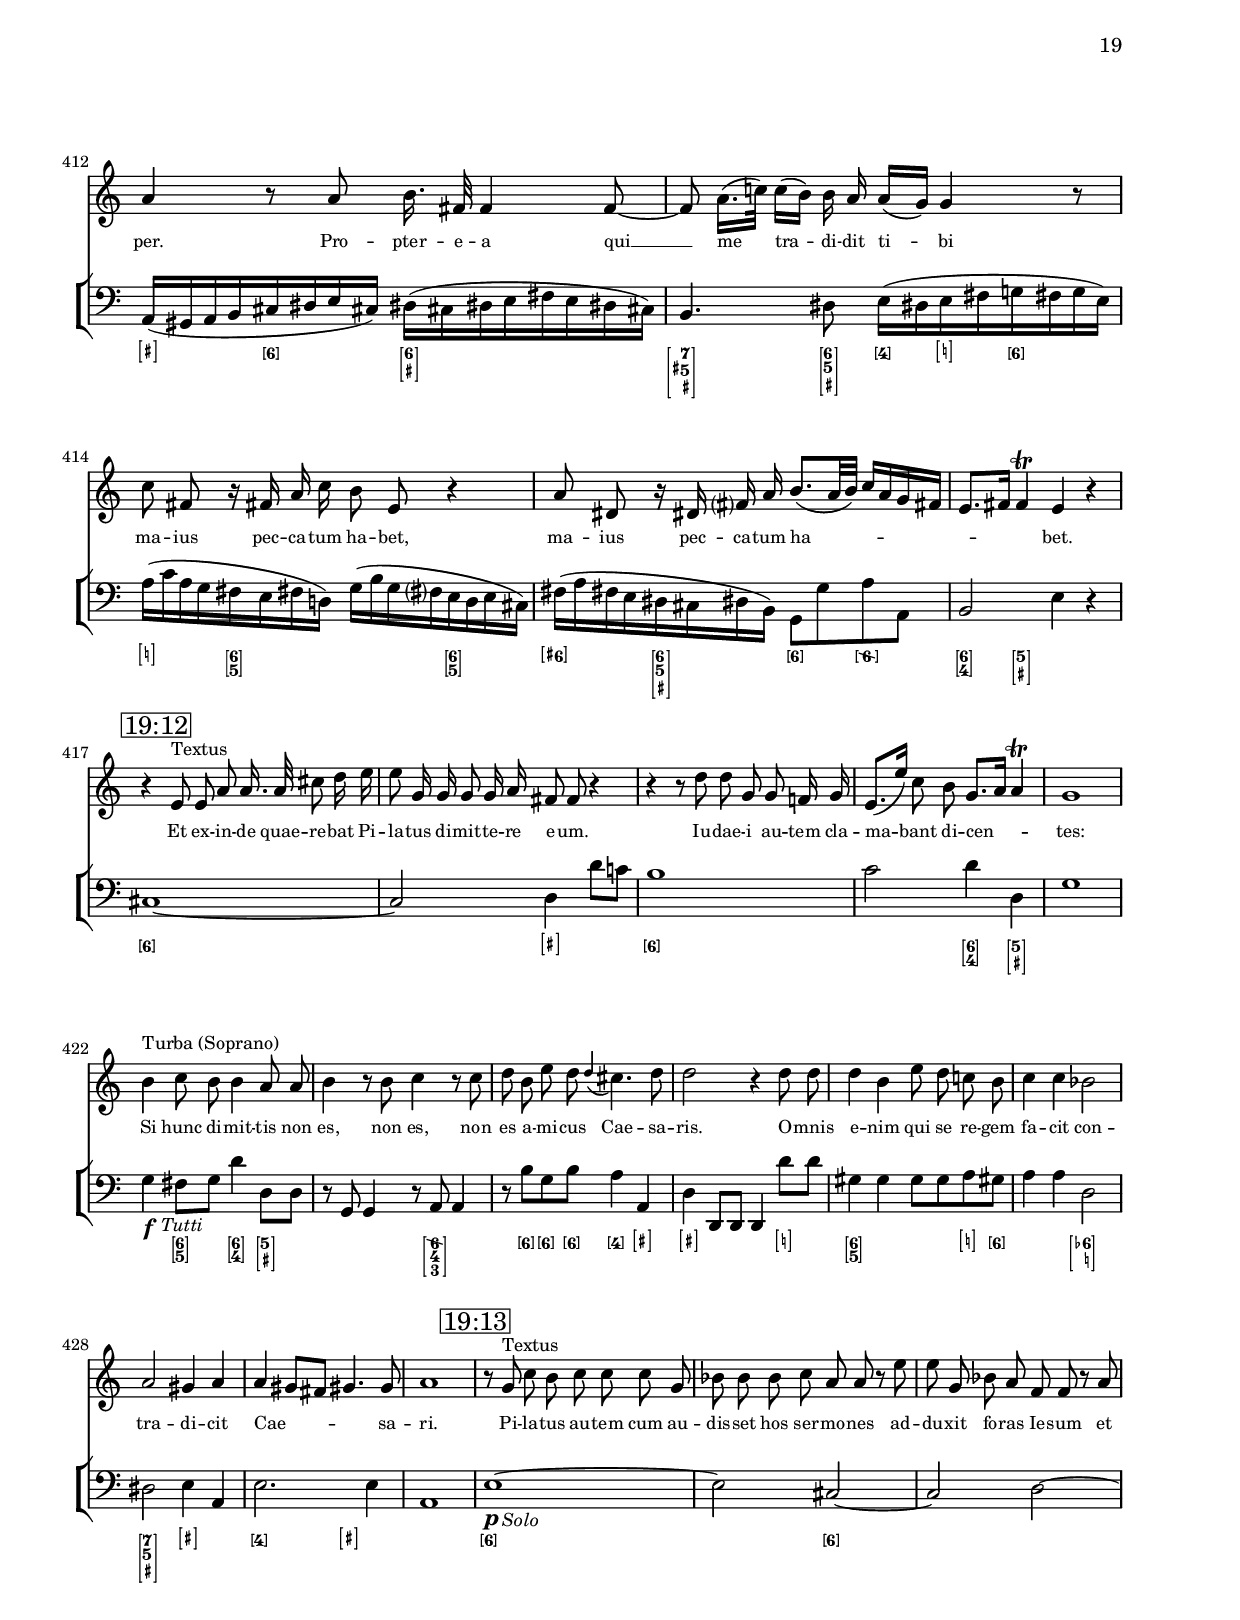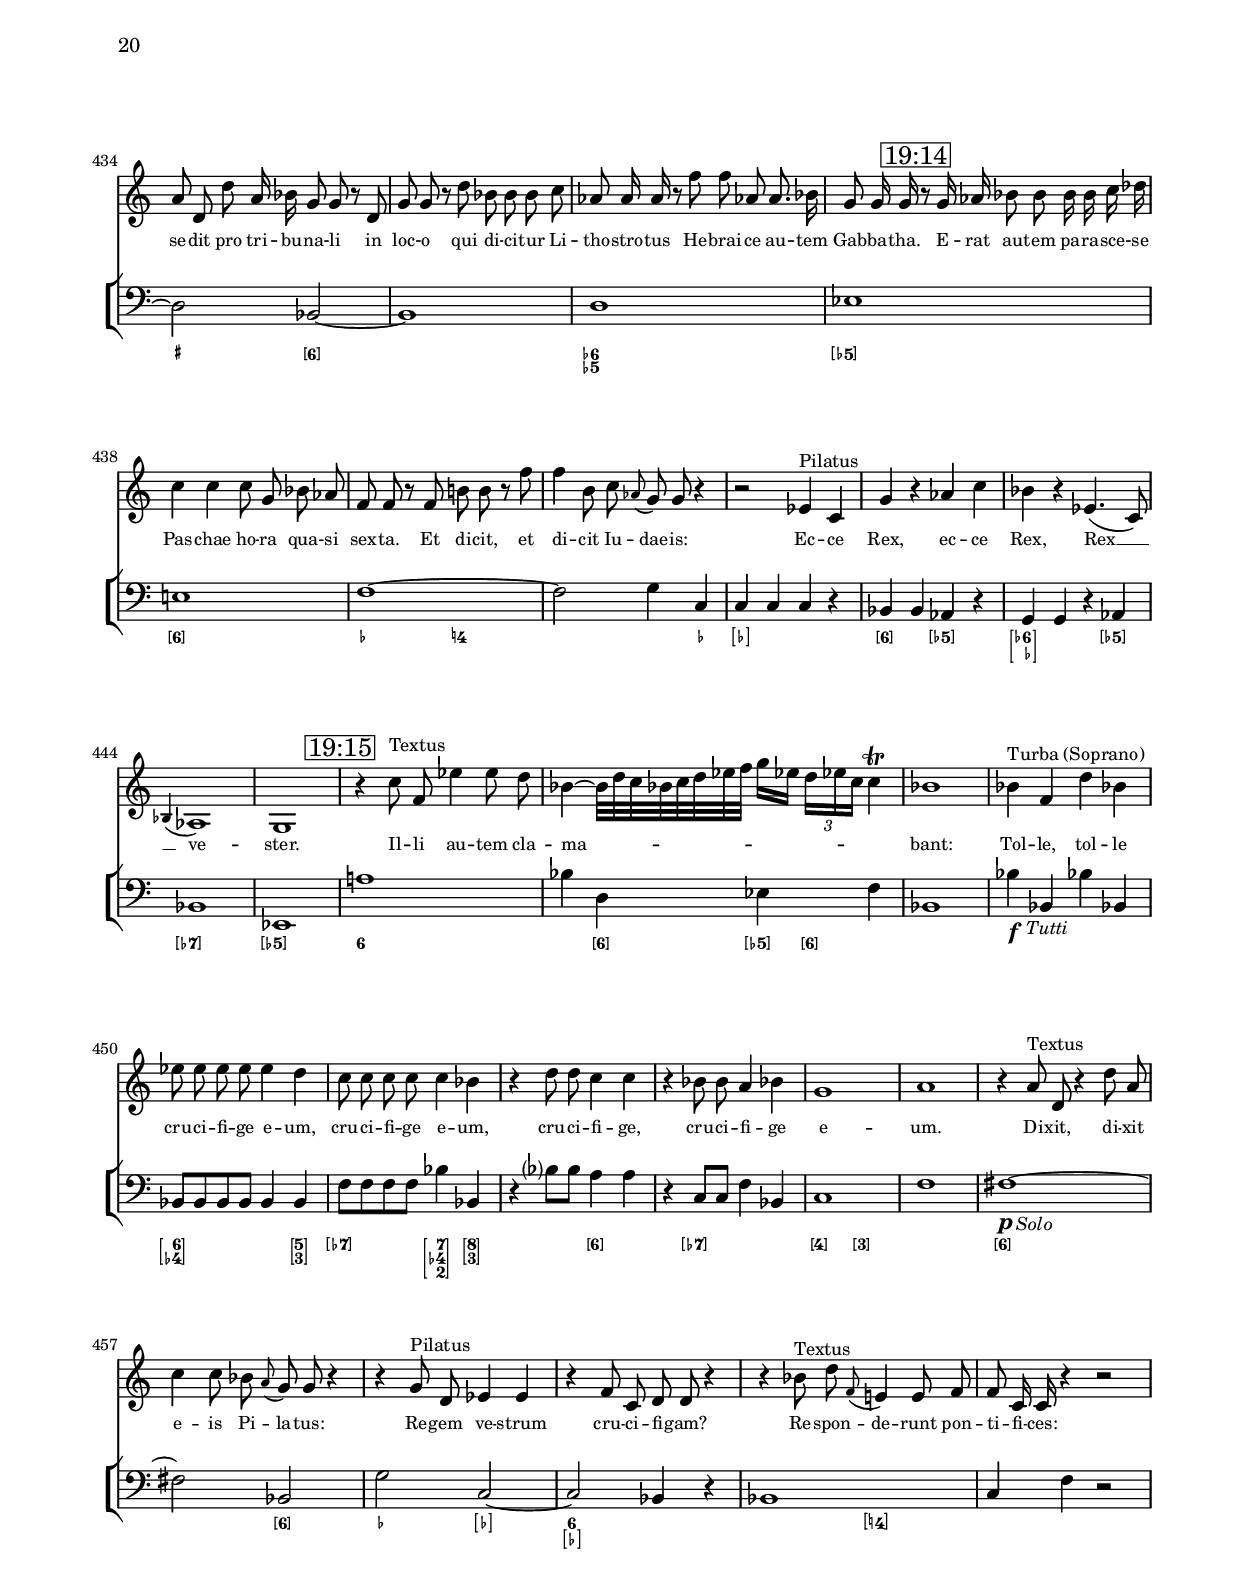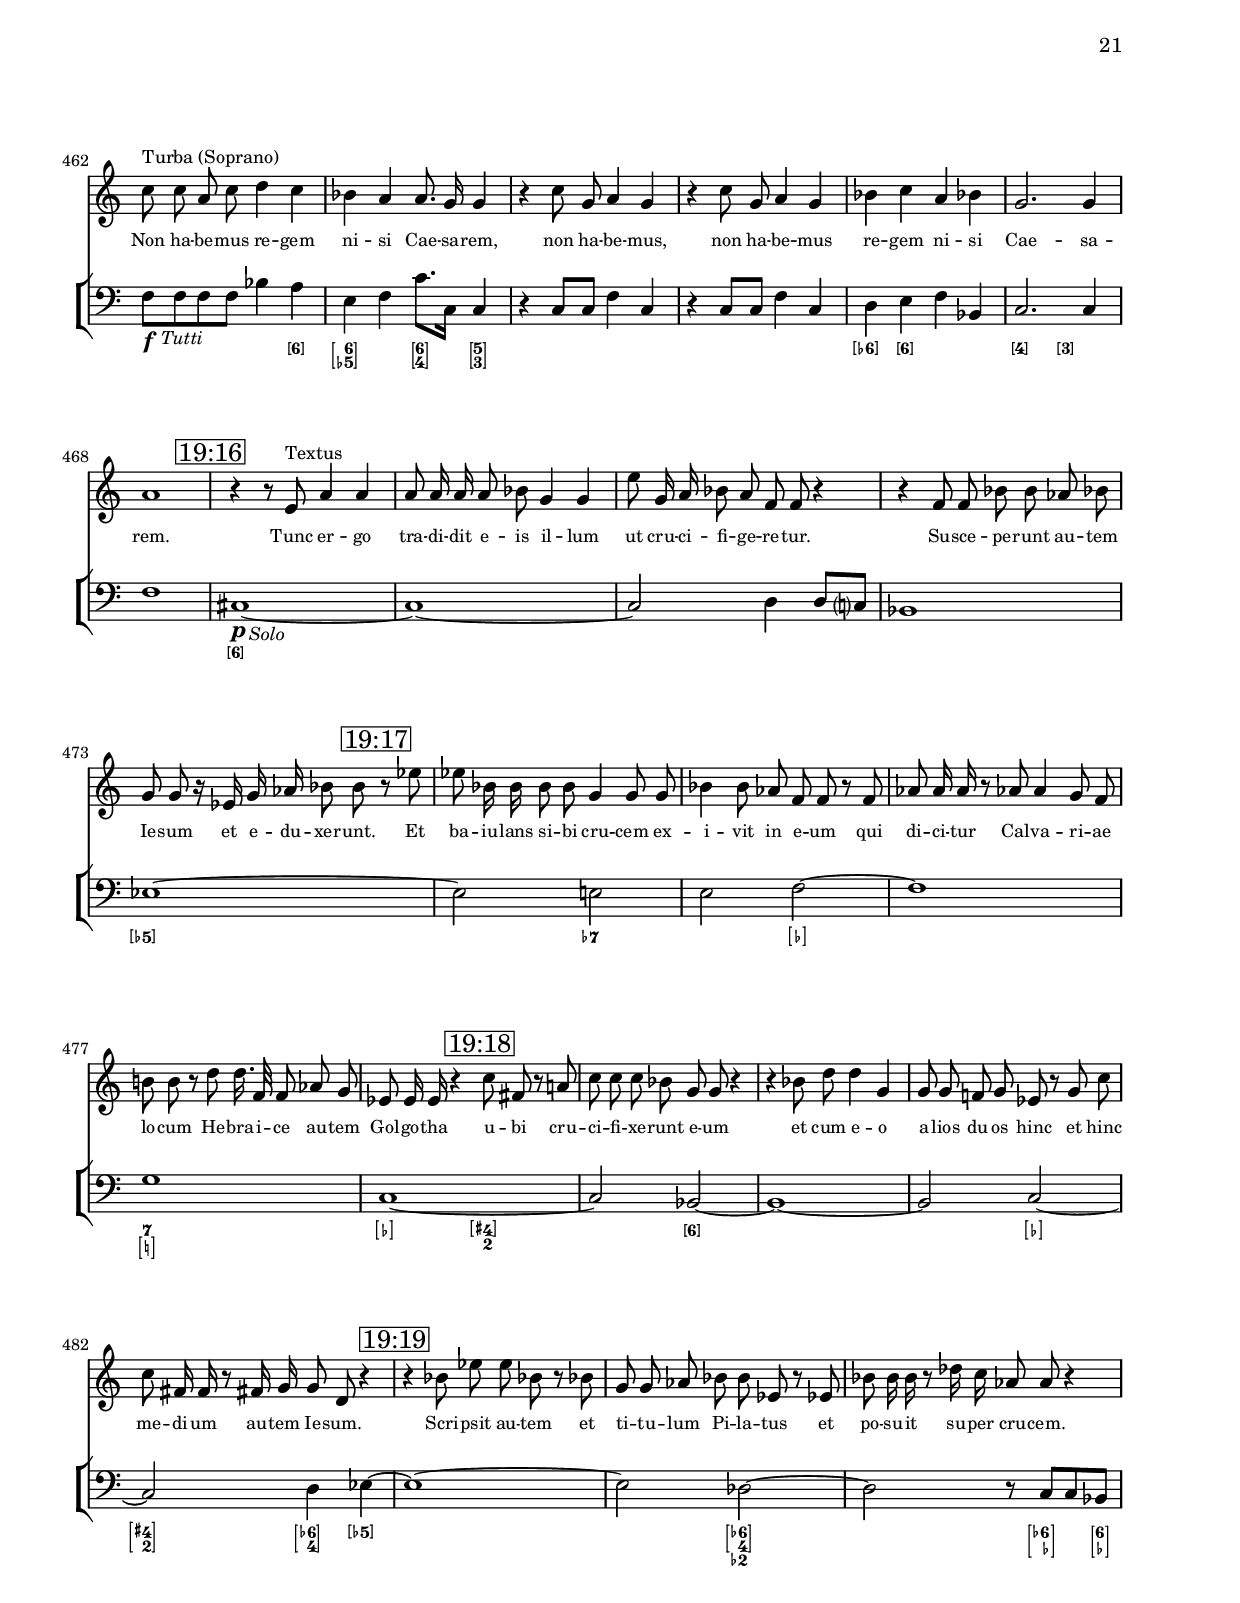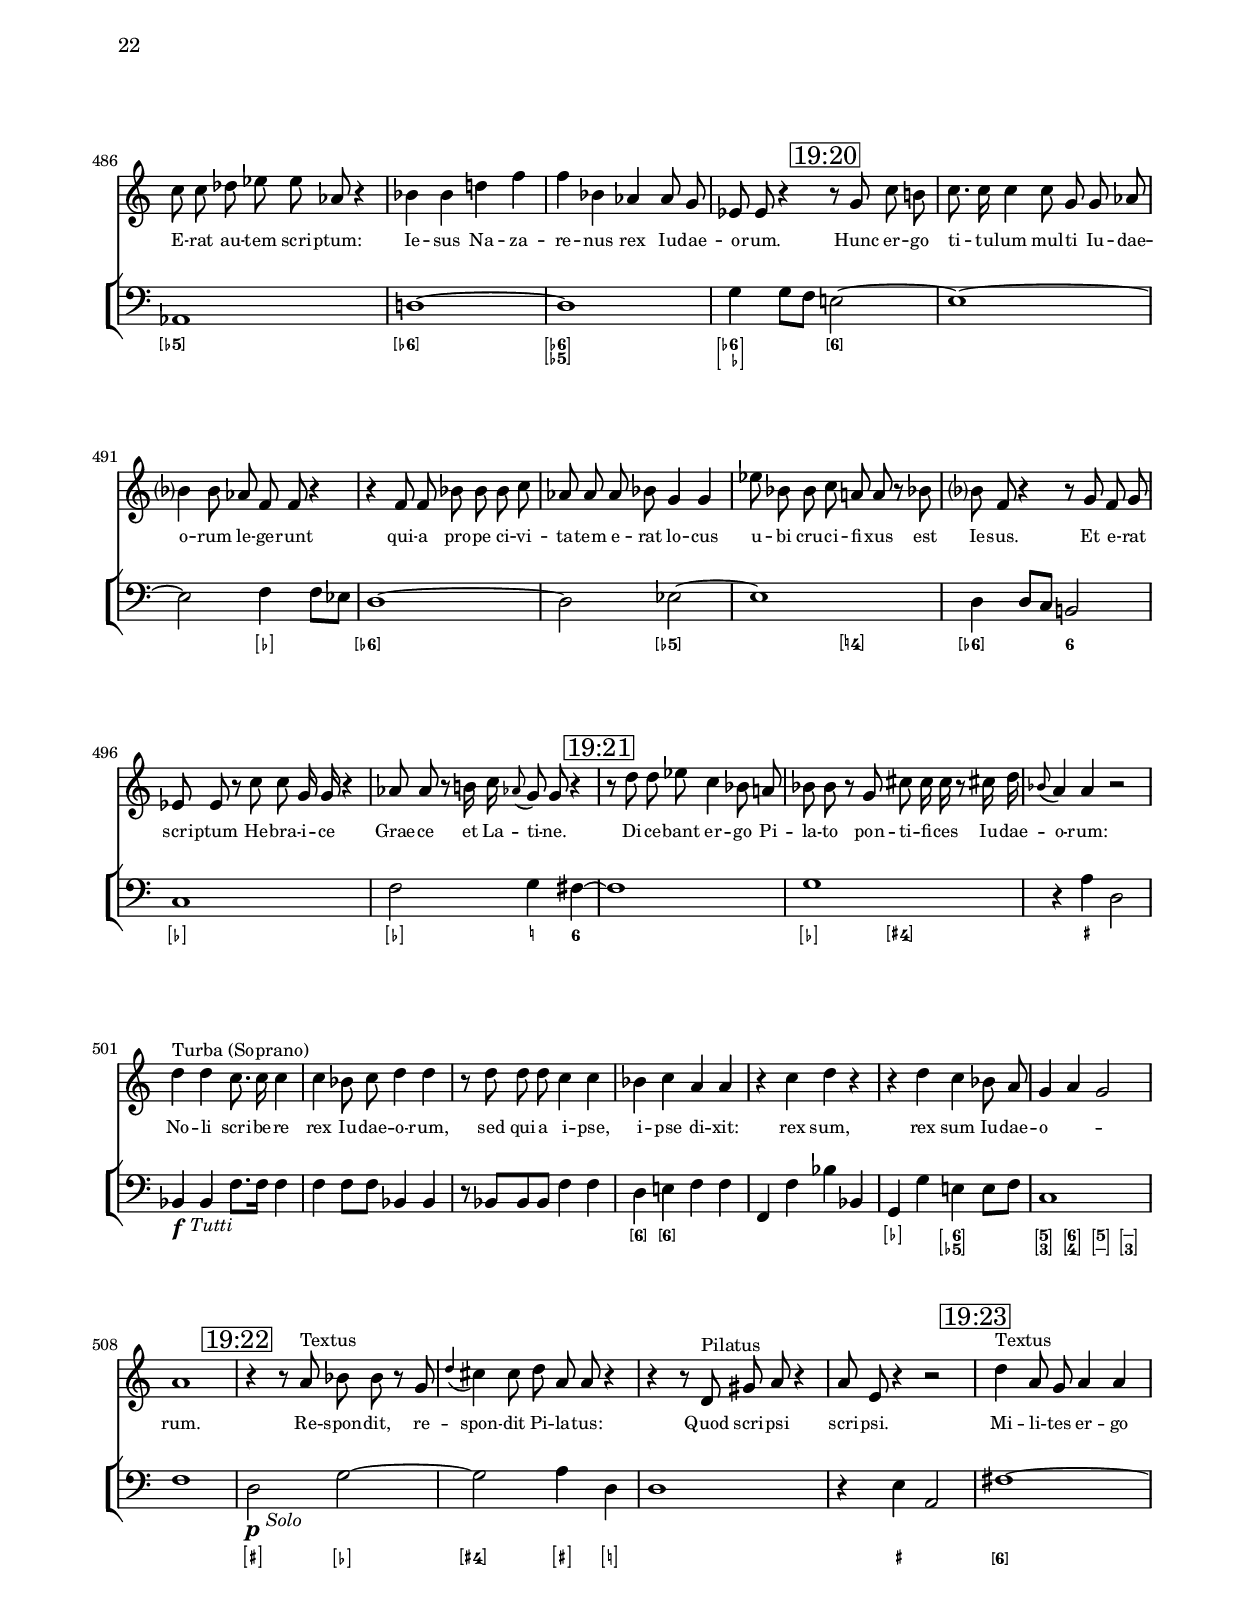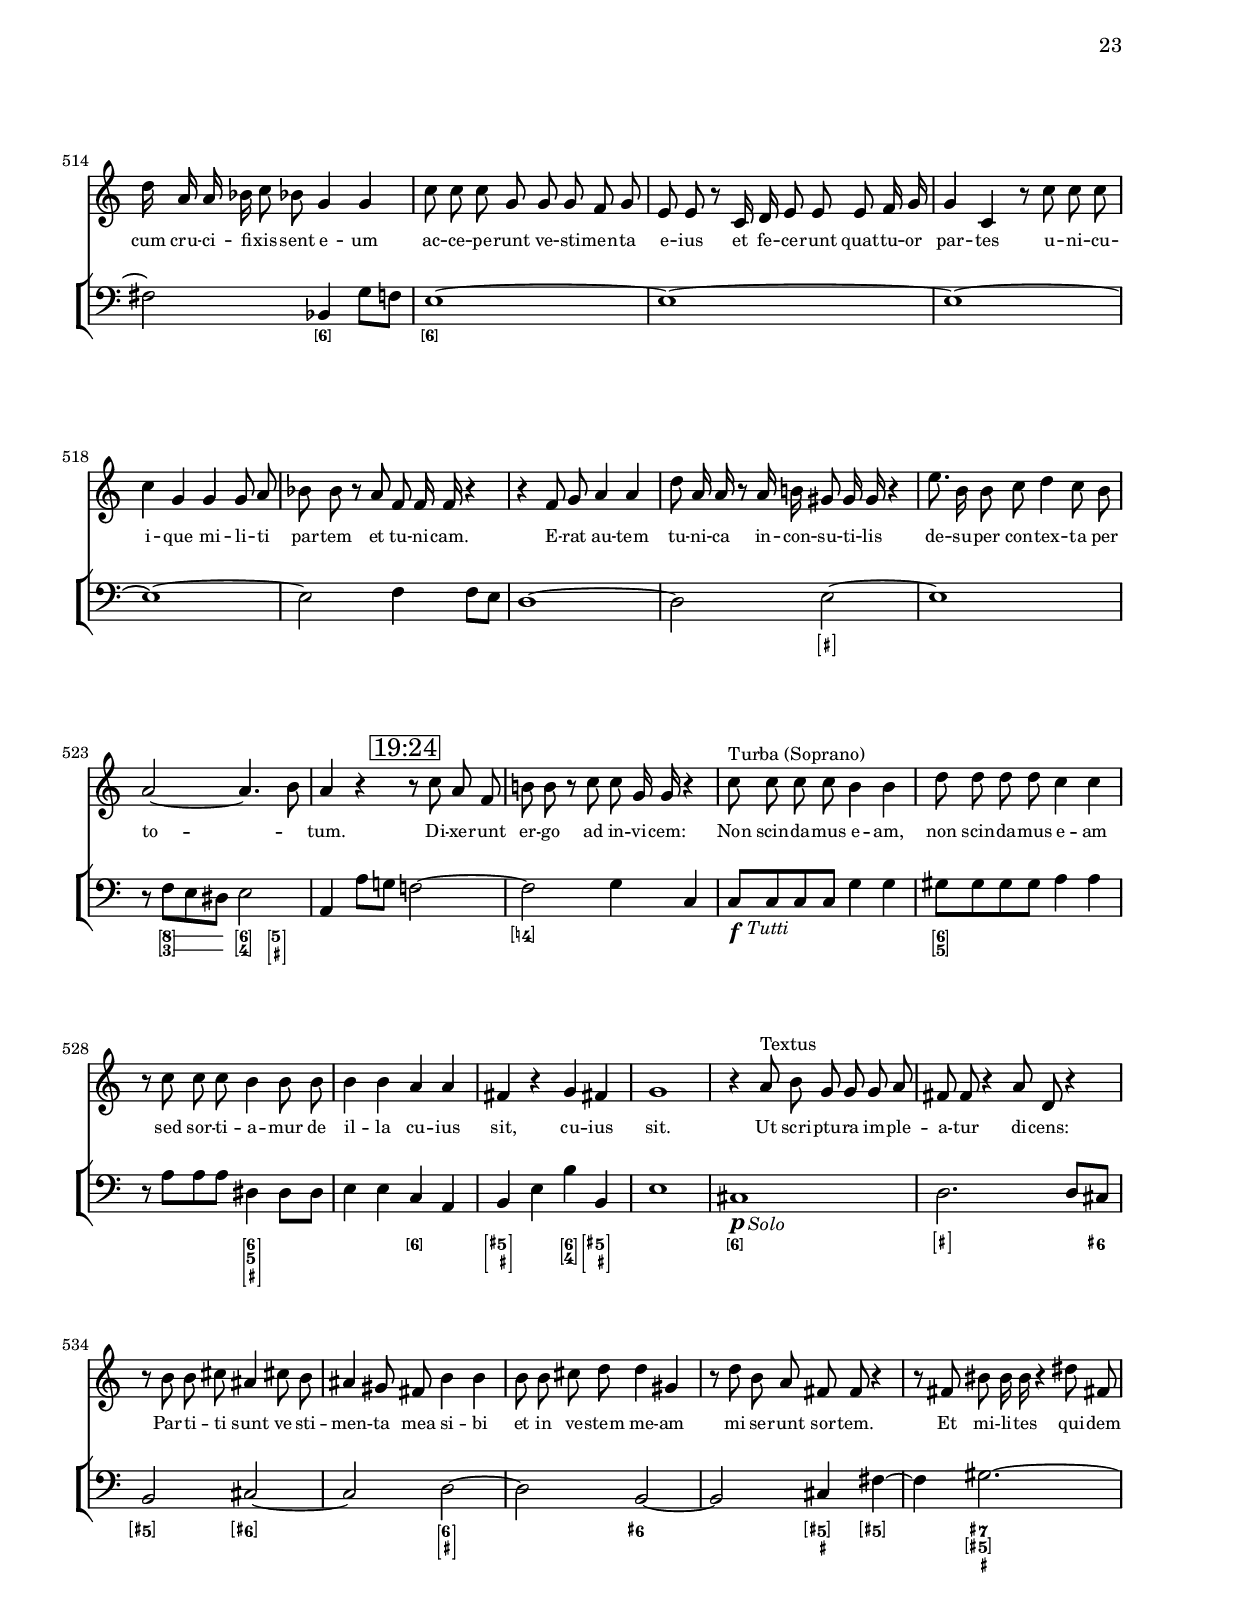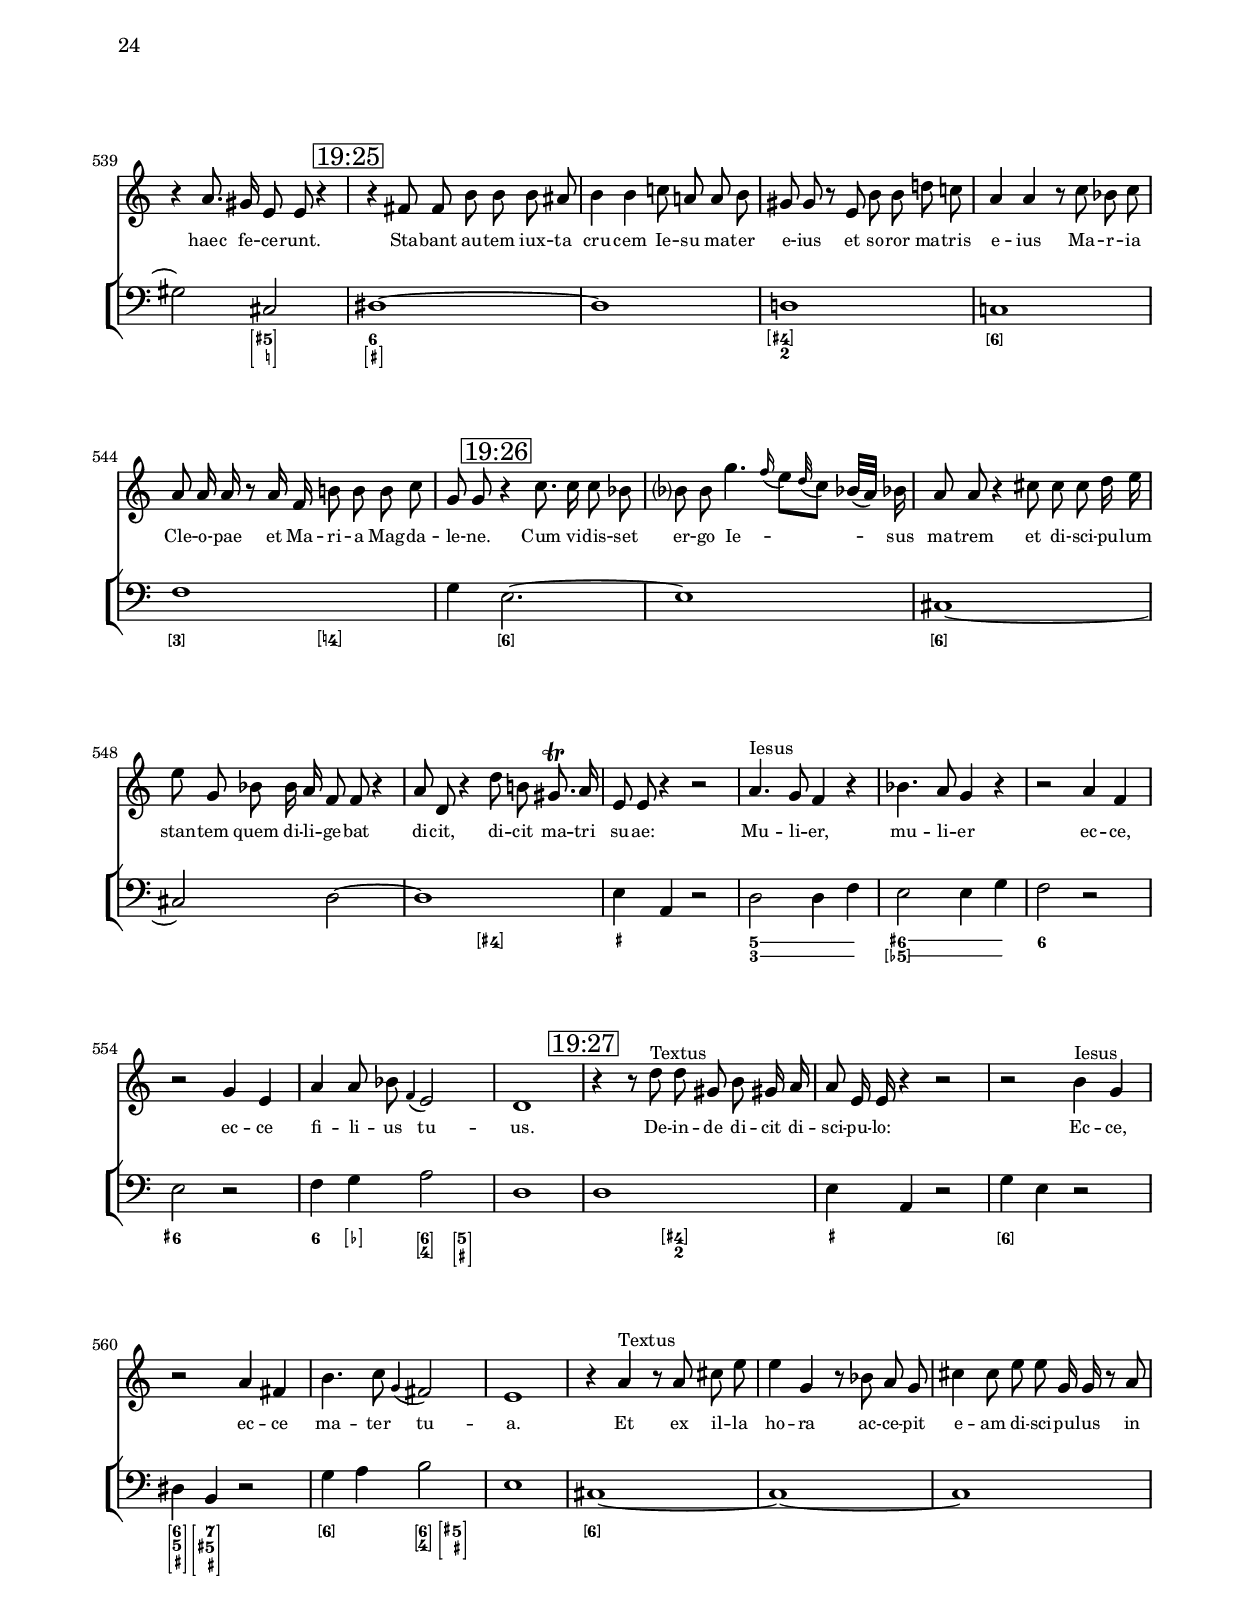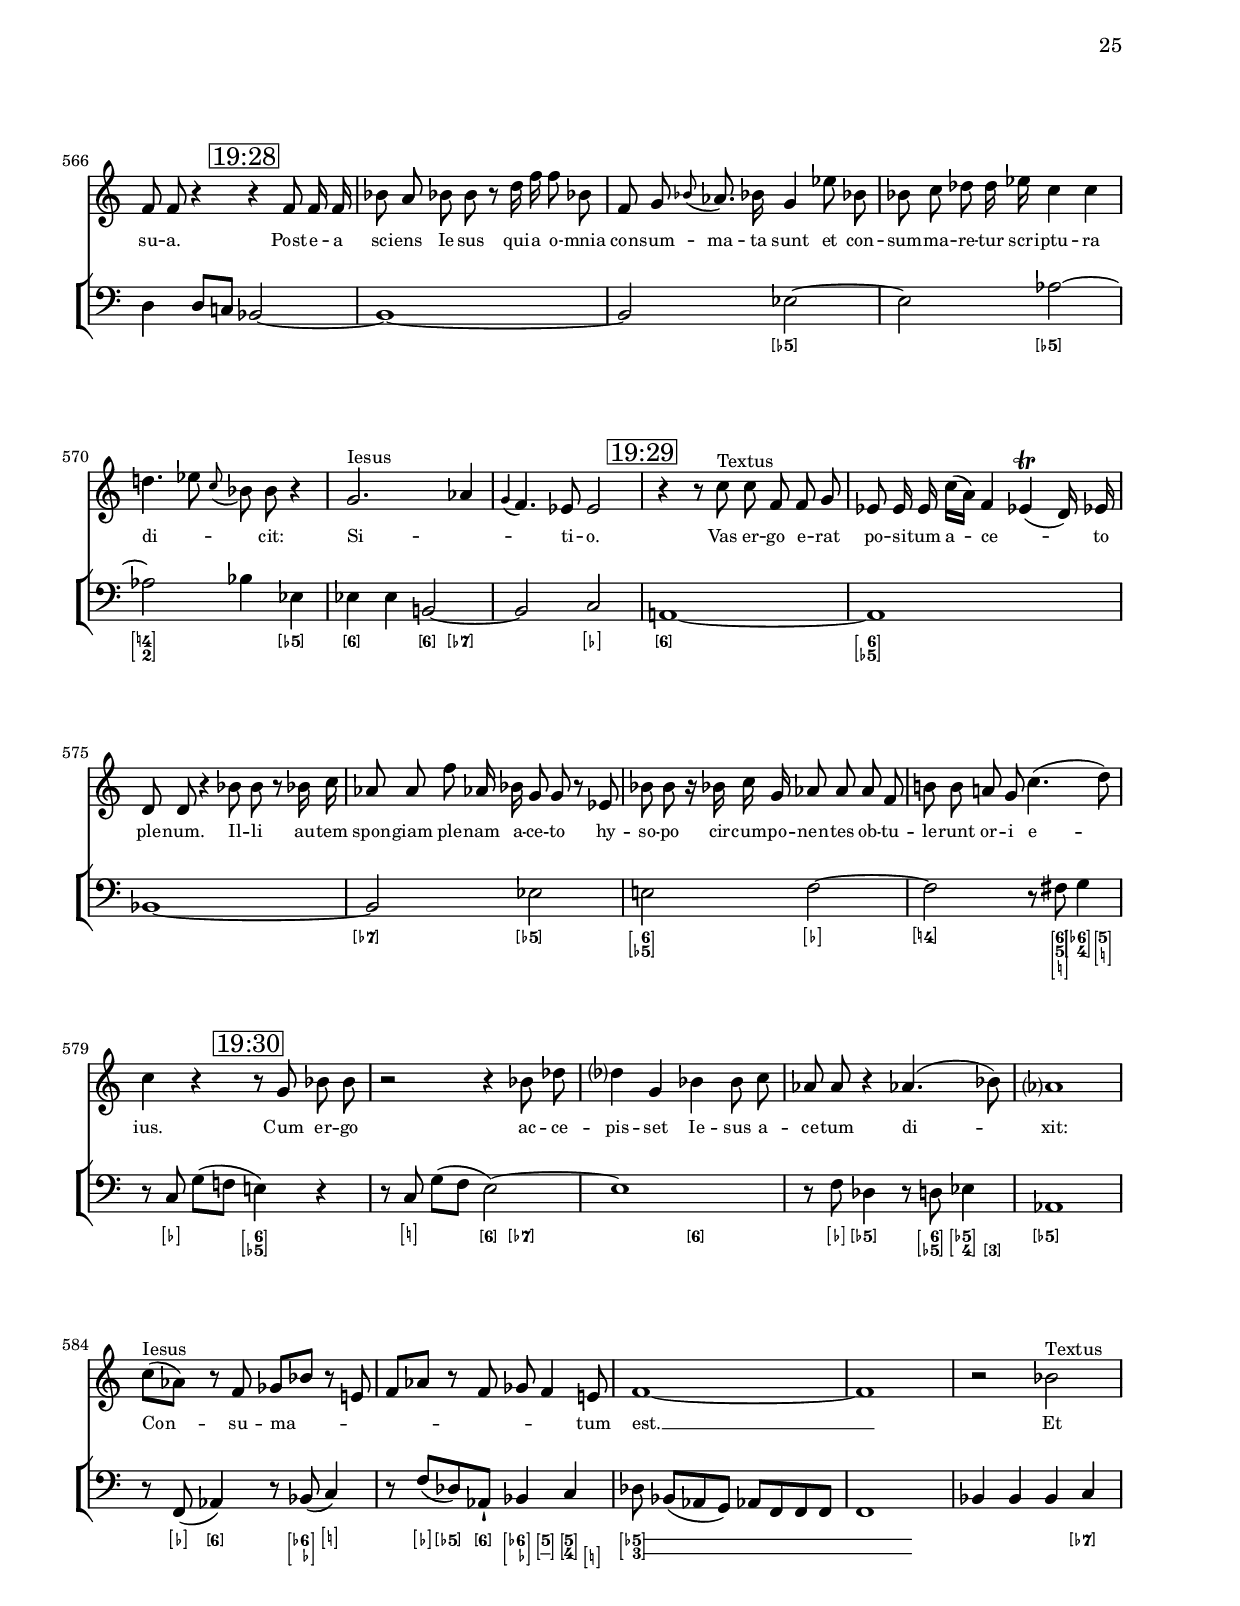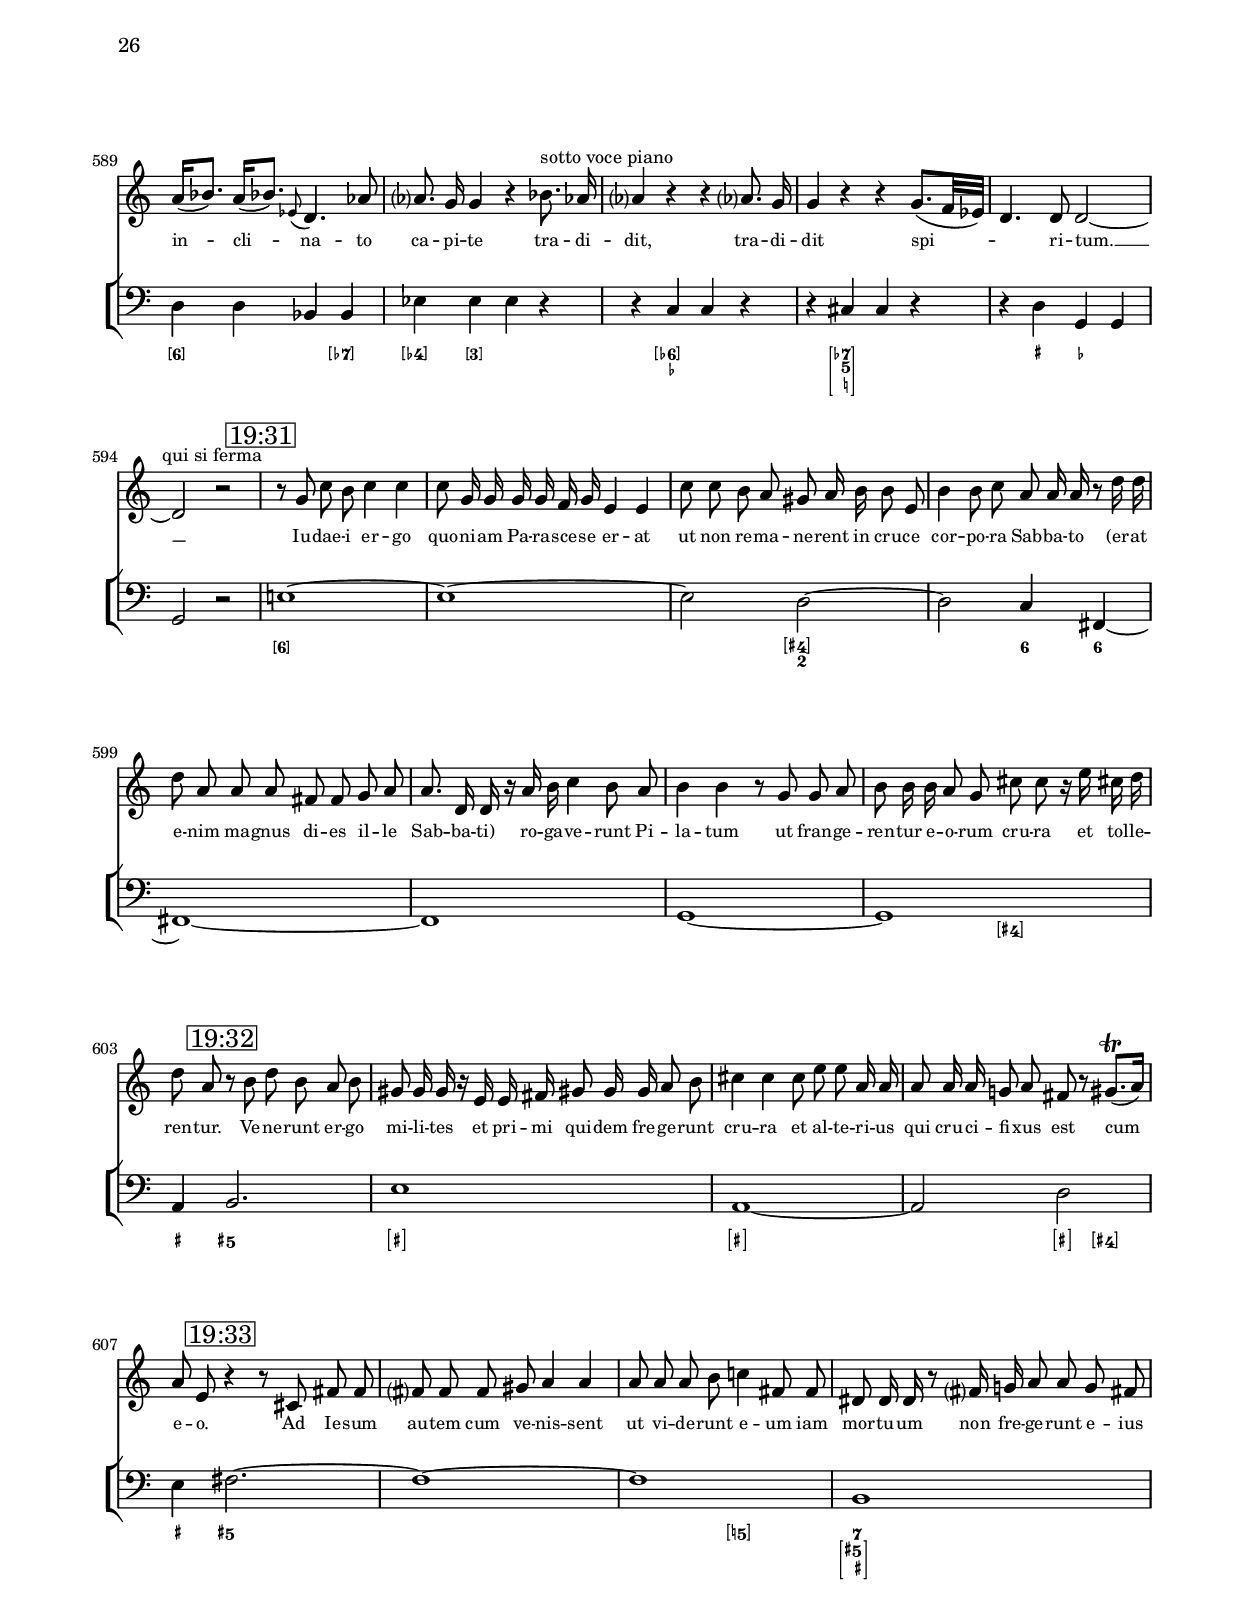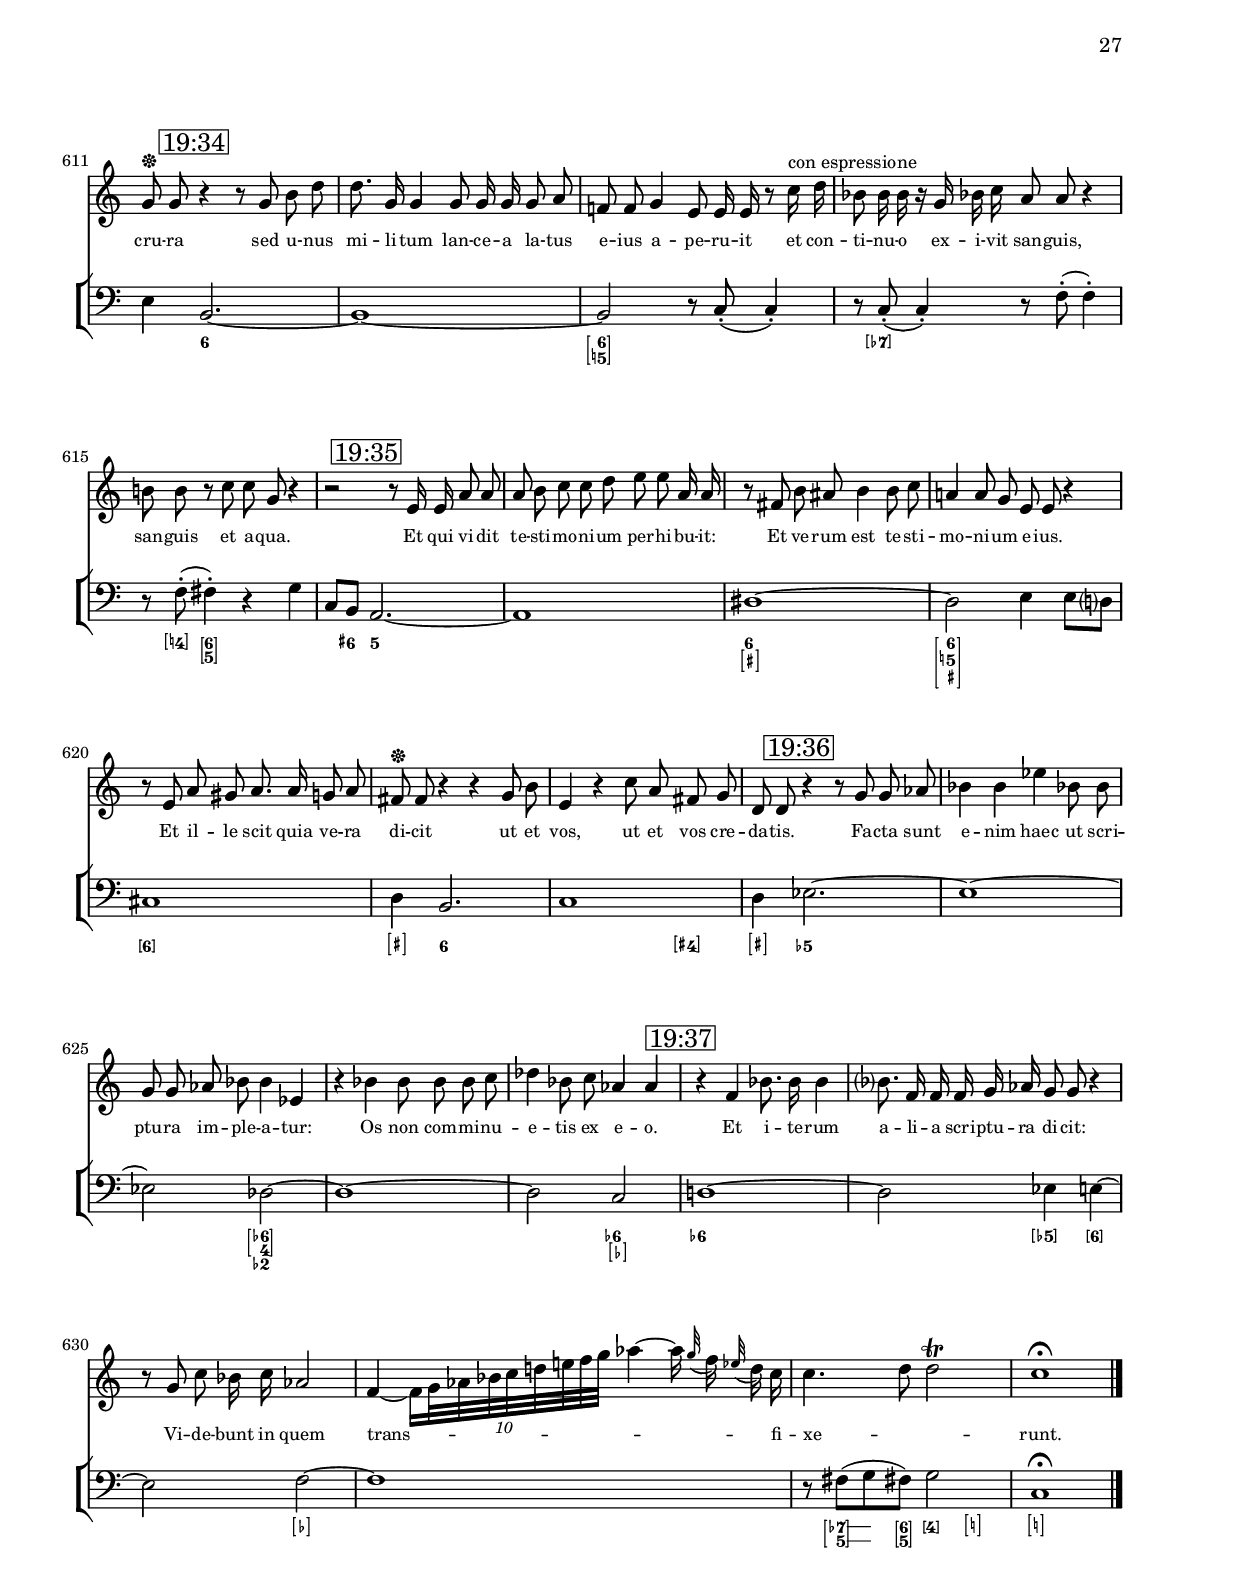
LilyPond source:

% (c) 2018 by Wolfgang Esser-Skala.
% This file is licensed under the Creative Commons Attribution-NonCommercial-ShareAlike 4.0 International License.
% To view a copy of this license, visit http://creativecommons.org/licenses/by-nc-sa/4.0/.

\version "2.18.0"

\include "../definitions.ly"

\paper {
	#(set-paper-size "a4" 'portrait)
	indent = 2\cm
	top-margin = 1.5\cm
	system-separator-markup = ##f
	system-system-spacing =
    #'((basic-distance . 20)
       (minimum-distance . 20)
       (padding . -100)
       (stretchability . 0))
	
	top-system-spacing =
    #'((basic-distance . 17)
       (minimum-distance . 17)
       (padding . -100)
       (stretchability . 0))
	
	top-markup-spacing =
    #'((basic-distance . 0)
       (minimum-distance . 0)
       (padding . -100)
       (stretchability . 0))
		
	markup-system-spacing =
    #'((basic-distance . 17)
       (minimum-distance . 17)
       (padding . -100)
       (stretchability . 0))
	
	last-bottom-spacing =
    #'((basic-distance . 0)
       (minimum-distance . 0)
       (padding . 0)
       (stretchability . 1.0e7))
	
	systems-per-page = #5
}

#(set-global-staff-size 17.82)

\book {
	\bookpart {
		\header {
			movement = "PASSIO PER IL VENERDI SANTO"
		}
		\score {
			<<
				\new ChoirStaff \with { \smallerGroupDistance } <<
					\new Staff {
						\set Staff.instrumentName = \markup { \center-column { "Soli" "Coro" } }
						\new Voice = "SoliOrg" { \dynamicUp \SoliOrgNotes }
					}
					\new Lyrics \lyricsto SoliOrg \SoliOrgLyrics
				>>
				\new StaffGroup <<
					\new Staff {
						\set Staff.instrumentName = \markup { \center-column { "Bassi" "Organo" } }
						\Organo
					}
				>>
				\new FiguredBass {
					\BassFigures
				}
			>>
		}
	}
}